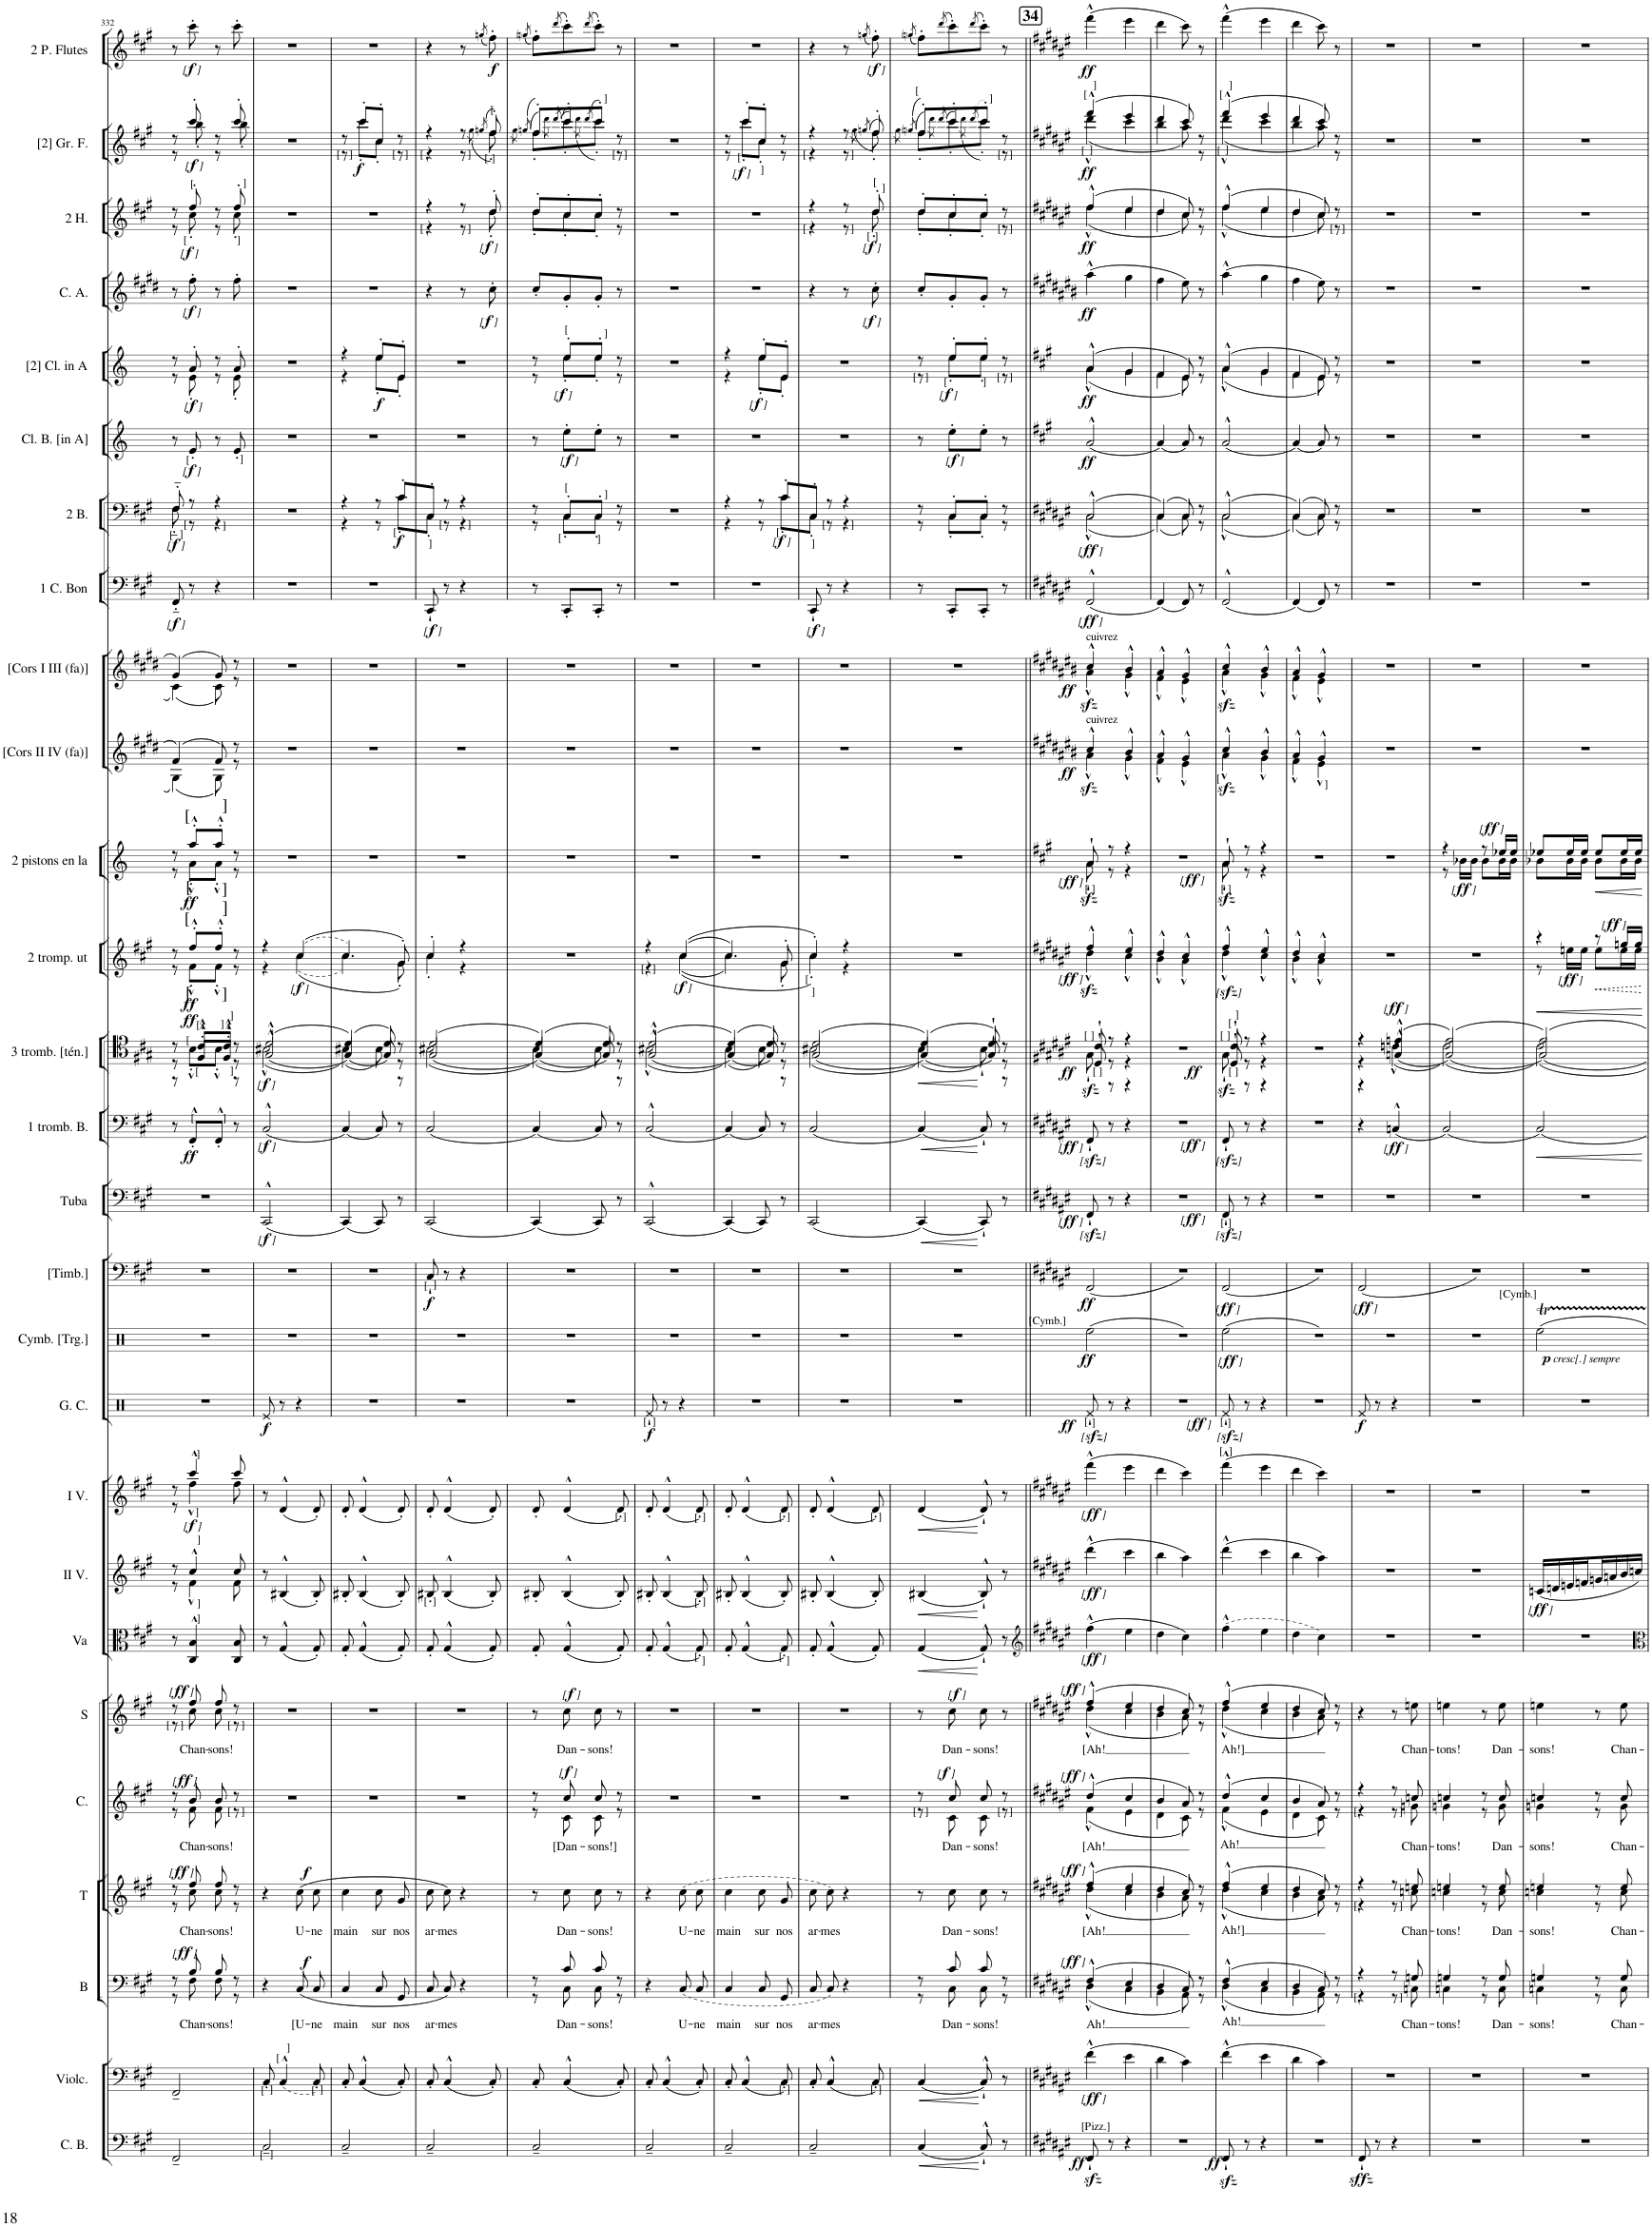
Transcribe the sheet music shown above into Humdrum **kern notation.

**kern	**dynam	**kern	**dynam	**kern	**text	**dynam	**kern	**text	**dynam	**kern	**text	**dynam	**kern	**text	**dynam	**kern	**dynam	**kern	**dynam	**kern	**dynam	**kern	**dynam	**kern	**dynam	**kern	**dynam	**kern	**dynam	**kern	**dynam	**kern	**dynam	**kern	**dynam	**kern	**dynam	**kern	**dynam	**kern	**dynam	**kern	**dynam	**kern	**dynam	**kern	**dynam	**kern	**dynam	**kern	**dynam	**kern	**dynam
*part25	*part25	*part24	*part24	*part23	*part23	*part23	*part22	*part22	*part22	*part21	*part21	*part21	*part20	*part20	*part20	*part19	*part19	*part18	*part18	*part17	*part17	*part16	*part16	*part15	*part15	*part14	*part14	*part13	*part13	*part12	*part12	*part11	*part11	*part10	*part10	*part9	*part9	*part8	*part8	*part7	*part7	*part6	*part6	*part5	*part5	*part4	*part4	*part3	*part3	*part2	*part2	*part1	*part1
*staff25	*staff25	*staff24	*staff24	*staff23	*staff23	*staff23	*staff22	*staff22	*staff22	*staff21	*staff21	*staff21	*staff20	*staff20	*staff20	*staff19	*staff19	*staff18	*staff18	*staff17	*staff17	*staff16	*staff16	*staff15	*staff15	*staff14	*staff14	*staff13	*staff13	*staff12	*staff12	*staff11	*staff11	*staff10	*staff10	*staff9	*staff9	*staff8	*staff8	*staff7	*staff7	*staff6	*staff6	*staff5	*staff5	*staff4	*staff4	*staff3	*staff3	*staff2	*staff2	*staff1	*staff1
*I"Contre Basses	*	*I"Violoncelles	*	*I"Basses	*	*	*I"Ténors	*	*	*I"Contralt[os]	*	*	*I"Sopranos	*	*	*I"Altis	*	*I"2ds Violons	*	*I"1ers Violons	*	*I"Timbales	*	*I"1 Tuba	*	*I"1 trombone Basse	*	*I"3 trombones Ténor	*	*I"2 Trompettes en ut	*	*I"2 Cornets à pistons en sib	*	*I"2me et 4e Cors [en fa]	*	*I"1er et 3me Cors [en fa]	*	*I"1 Contre Basson	*	*I"2 Bassons	*	*I"1 Cl. Basse en sib	*	*I"2 Clarinettes en sib	*	*I"1 Cor Anglais	*	*I"2 Hautbois	*	*I"2 gr. flutes	*	*I"2 petites flutes	*
*I'C. B.	*	*I'Violc.	*	*I'B	*	*	*I'T	*	*	*I'C.	*	*	*I'S	*	*	*	*	*	*	*	*	*I'[Timb.]	*	*I'Tuba	*	*I'1 tromb. B.	*	*I'3 tromb. [tén.]	*	*I'2 tromp. ut	*	*I'2 Pist. sib	*	*	*	*	*	*I'1 C. Bon	*	*I'2 B.	*	*I'Cl. B. [sib]	*	*I'[2] Cl. sib	*	*I'C. A.	*	*I'2 H.	*	*I'[2] Gr. F.	*	*I'2 P. Flutes	*
!!LO:PB:g=z
*clefF4	*	*clefF4	*	*clefF4	*	*	*clefG2	*	*	*clefG2	*	*	*clefG2	*	*	*clefC3	*	*clefG2	*	*clefG2	*	*clefF4	*	*clefF4	*	*clefF4	*	*clefC4	*	*clefG2	*	*clefG2	*	*clefG2	*	*clefG2	*	*clefF4	*	*clefF4	*	*clefG2	*	*clefG2	*	*clefG2	*	*clefG2	*	*clefG2	*	*clefG2	*
*Trd7c12	*	*	*	*	*	*	*	*	*	*	*	*	*	*	*	*	*	*	*	*	*	*	*	*	*	*	*	*	*	*Trd1c2	*	*Trd2c3	*	*Trd4c7	*	*Trd4c7	*	*Trd7c12	*	*	*	*Trd9c15	*	*Trd2c3	*	*Trd4c7	*	*	*	*	*	*Trd-7c-12	*
*k[f#c#g#]	*	*k[f#c#g#]	*	*k[f#c#g#]	*	*	*k[f#c#g#]	*	*	*k[f#c#g#]	*	*	*k[f#c#g#]	*	*	*k[f#c#g#]	*	*k[f#c#g#]	*	*k[f#c#g#]	*	*k[f#c#g#]	*	*k[f#c#g#]	*	*k[f#c#g#]	*	*k[f#c#g#]	*	*k[f#c#g#]	*	*k[]	*	*k[f#c#g#d#]	*	*k[f#c#g#d#]	*	*k[f#c#g#]	*	*k[f#c#g#]	*	*k[]	*	*k[]	*	*k[f#c#g#d#]	*	*k[f#c#g#]	*	*k[f#c#g#]	*	*k[f#c#g#]	*
*M2/4	*	*M2/4	*	*M2/4	*	*	*M2/4	*	*	*M2/4	*	*	*M2/4	*	*	*M2/4	*	*M2/4	*	*M2/4	*	*M2/4	*	*M2/4	*	*M2/4	*	*M2/4	*	*M2/4	*	*M2/4	*	*M2/4	*	*M2/4	*	*M2/4	*	*M2/4	*	*M2/4	*	*M2/4	*	*M2/4	*	*M2/4	*	*M2/4	*	*M2/4	*
=332	=332	=332	=332	=332	=332	=332	=332	=332	=332	=332	=332	=332	=332	=332	=332	=332	=332	=332	=332	=332	=332	=332	=332	=332	=332	=332	=332	=332	=332	=332	=332	=332	=332	=332	=332	=332	=332	=332	=332	=332	=332	=332	=332	=332	=332	=332	=332	=332	=332	=332	=332	=332	=332
*	*	*	*	*^	*	*	*^	*	*	*^	*	*	*^	*	*	*	*	*^	*	*^	*	*	*	*	*	*	*	*^	*	*^	*	*^	*	*^	*	*^	*	*	*	*^	*	*	*	*^	*	*	*	*^	*	*^	*	*	*
*	*	*	*	*	*	*	*	*	*	*	*	*	*	*	*	*	*	*	*	*	*	*	*	*	*	*	*	*	*	*	*	*	*	*	*^	*	*	*	*	*	*	*	*	*	*	*	*	*	*	*	*	*	*	*	*	*	*	*	*	*	*	*	*	*	*	*	*	*
!	!	!	!	!	!	!	!	!	!	!	!	!	!	!	!	!	!	!	!	!	!	!	!	!	!	!	!	!	!	!	!	!	!	!	!	!	!	!	!	!	!	!	!	!	!	!	!	!	!	!	!	!LO:TX:b:t=[	!	!	!	!	!	!	!	!	!	!	!	!	!	!	!	!	!
!	!	!	!	!	!	!	!	!	!	!	!	!	!	!	!	!	!	!	!	!	!	!	!	!	!	!	!	!	!	!	!	!	!	!	!	!	!	!	!	!	!	!	!	!	!	!	!	!	!	!	!	!LO:TX:b:t=]	!	!	!	!	!	!	!	!	!	!	!	!	!	!	!	!	!
!	!	!	!	!	!	!	!	!	!	!	!	!	!	!	!	!LO:TX:a:t=[	!	!	!	!	!	!	!	!	!	!	!	!	!	!	!	!	!	!	!	!	!	!	!	!	!	!	!	!	!	!	!	!	!	!	!	!	!	!	!	!	!	!	!	!	!	!	!	!	!	!	!	!	!
!	!	!	!	!	!	!	!	!	!	!	!	!	!	!	!	!LO:TX:a:t=]	!	!	!	!	!	!	!	!	!	!	!	!	!	!	!	!	!	!	!	!	!	!	!	!	!	!	!	!	!	!	!	!	!	!	!	!	!	!	!	!	!	!	!	!	!	!	!	!	!	!	!	!	!
!	!	!	!	!	!	!	!	!	!	!	!	!	!	!	!	!	!	!	!	!	!	!	!	!	!	!	!	!	!	!	!	!	!	!	!	!	!	!	!	!	!	!	!	!	!	!	!	!	!	!	!LO:DY:b	!	!	!	!	!	!	!	!	!	!	!	!	!	!	!	!	!	!
!	!	!	!	!	!	!	!	!	!	!	!	!	!	!	!	!	!	!	!	!	!	!	!	!	!	!	!	!	!	!	!	!	!	!	!	!	!	!	!	!	!	!	!	!	!	!	!	!	!	!	!LO:DY:n=1:b	!	!	!	!	!	!	!	!	!	!	!	!	!	!	!	!	!	!
!	!	!	!	!	!	!	!	!	!	!	!	!	!	!	!	!	!	!	!	!	!	!	!	!	!	!	!	!	!	!	!	!	!	!	!	!	!	!	!	!	!	!	!	!	!	!	!	!	!	!	!LO:DY:n=2:b	!	!	!LO:DY:b	!	!	!	!	!	!	!	!	!	!	!	!	!	!	!
!	!	!	!	!	!	!	!	!	!	!	!	!	!	!	!	!	!	!	!	!	!	!	!	!	!	!	!	!	!	!	!	!	!	!	!	!	!	!	!	!	!	!	!	!	!	!	!	!	!	!	!	!	!	!LO:DY:n=1:b	!	!	!	!	!	!	!	!	!	!	!	!	!	!	!
!	!	!	!	!	!	!	!	!	!	!	!	!	!	!	!	!	!	!	!	!	!	!	!	!	!	!	!	!	!	!	!	!	!	!	!	!	!	!	!	!	!	!	!	!	!	!	!	!	!	!	!	!	!	!LO:DY:n=2:b	!	!	!	!	!	!	!	!	!	!	!	!	!	!	!
2FF#~/	.	2FF#~/	.	8r	8r	.	.	8r	8r	.	.	8r	8r	.	.	8r	8r	.	.	8r	.	8r	8r	.	8r	8r	.	2r	.	2r	.	8r	.	8r	8r	8r	.	8r	8r	.	8r	8r	.	(4f#/	(4G#\	.	(4g#/	(4c#\	.	8FF#'~/	other-dynamics f other-dynamics	8F#'~/	8F#'~\	other-dynamics f other-dynamics	8r	.	8r	8r	.	8r	.	8r	8r	.	8r	8r	.	8r	.
!	!	!	!	!	!	!	!	!	!	!	!	!	!	!	!	!	!	!	!	!	!	!	!	!	!	!	!	!	!	!	!	!	!	!	!	!	!	!	!	!	!	!	!	!	!	!	!	!	!	!	!	!	!	!	!	!	!	!	!	!	!	!LO:TX:b:t=[	!	!	!	!	!	!	!
!	!	!	!	!	!	!	!	!	!	!	!	!	!	!	!	!	!	!	!	!	!	!	!	!	!	!	!	!	!	!	!	!	!	!	!	!	!	!	!	!	!	!	!	!	!	!	!	!	!	!	!	!	!	!	!	!	!	!	!	!	!	!LO:TX:a:t=[	!	!	!	!	!	!	!
!	!	!	!	!	!	!	!	!	!	!	!	!	!	!	!	!	!	!	!	!	!	!	!	!	!	!	!	!	!	!	!	!	!	!	!	!	!	!	!	!	!	!	!	!	!	!	!	!	!	!	!	!	!	!	!LO:TX:b:t=[	!	!	!	!	!	!	!	!	!	!	!	!	!	!
!	!	!	!	!	!	!	!	!	!	!	!	!	!	!	!	!	!	!	!	!	!	!	!	!	!	!	!	!	!	!	!	!	!	!	!	!	!	!	!	!	!	!	!	!	!	!	!	!	!	!	!	!LO:TX:b:t=[	!	!	!	!	!	!	!	!	!	!	!	!	!	!	!	!	!
!	!	!	!	!	!	!	!	!	!	!	!	!	!	!	!	!	!	!	!	!	!	!	!	!	!	!	!	!	!	!	!	!	!	!	!	!	!	!	!	!	!LO:TX:a:t=]	!	!	!	!	!	!	!	!	!	!	!	!	!	!	!	!	!	!	!	!	!	!	!	!	!	!	!	!
!	!	!	!	!	!	!	!	!	!	!	!	!	!	!	!	!	!	!	!	!	!	!	!	!	!	!	!	!	!	!	!	!	!	!	!	!	!	!	!	!	!LO:TX:a:t=[	!	!	!	!	!	!	!	!	!	!	!	!	!	!	!	!	!	!	!	!	!	!	!	!	!	!	!	!
!	!	!	!	!	!	!	!	!	!	!	!	!	!	!	!	!	!	!	!	!	!	!	!	!	!	!	!	!	!	!	!	!	!	!	!	!	!	!	!	!	!LO:TX:b:t=[	!	!	!	!	!	!	!	!	!	!	!	!	!	!	!	!	!	!	!	!	!	!	!	!	!	!	!	!
!	!	!	!	!	!	!	!	!	!	!	!	!	!	!	!	!	!	!	!	!	!	!	!	!	!	!	!	!	!	!	!	!	!	!	!	!	!	!LO:TX:a:t=]	!	!	!	!	!	!	!	!	!	!	!	!	!	!	!	!	!	!	!	!	!	!	!	!	!	!	!	!	!	!	!
!	!	!	!	!	!	!	!	!	!	!	!	!	!	!	!	!	!	!	!	!	!	!	!	!	!	!	!	!	!	!	!	!	!	!	!	!	!	!LO:TX:a:t=[	!	!	!	!	!	!	!	!	!	!	!	!	!	!	!	!	!	!	!	!	!	!	!	!	!	!	!	!	!	!	!
!	!	!	!	!	!	!	!	!	!	!	!	!	!	!	!	!	!	!	!	!	!	!	!	!	!	!	!	!	!	!	!	!	!	!	!	!	!	!LO:TX:b:t=[	!	!	!	!	!	!	!	!	!	!	!	!	!	!	!	!	!	!	!	!	!	!	!	!	!	!	!	!	!	!	!
!	!	!	!	!	!	!	!	!	!	!	!	!	!	!	!	!	!	!	!	!	!	!	!	!	!	!	!	!	!	!	!	!	!	!LO:TX:a:t=[	!	!	!	!	!	!	!	!	!	!	!	!	!	!	!	!	!	!	!	!	!	!	!	!	!	!	!	!	!	!	!	!	!	!	!
!	!	!	!	!	!	!	!	!	!	!	!	!	!	!	!	!	!	!	!	!	!	!	!	!	!	!	!	!	!	!	!	!	!	!LO:TX:a:t=[	!	!	!	!	!	!	!	!	!	!	!	!	!	!	!	!	!	!	!	!	!	!	!	!	!	!	!	!	!	!	!	!	!	!	!
!	!	!	!	!	!	!	!	!	!	!	!	!	!	!	!	!	!	!	!	!	!	!	!	!	!	!	!	!	!	!	!	!	!	!LO:TX:b:t=[	!	!	!	!	!	!	!	!	!	!	!	!	!	!	!	!	!	!	!	!	!	!	!	!	!	!	!	!	!	!	!	!	!	!	!
!	!	!	!	!	!	!	!	!	!	!	!	!	!	!	!	!	!	!	!	!	!	!	!	!	!	!	!	!	!	!	!	!LO:TX:b:t=[	!	!	!	!	!	!	!	!	!	!	!	!	!	!	!	!	!	!	!	!	!	!	!	!	!	!	!	!	!	!	!	!	!	!	!	!	!
!	!	!	!	!	!	!	!	!	!	!	!	!	!	!	!	!	!	!	!	!	!	!	!	!	!LO:TX:b:t=]	!	!	!	!	!	!	!	!	!	!	!	!	!	!	!	!	!	!	!	!	!	!	!	!	!	!	!	!	!	!	!	!	!	!	!	!	!	!	!	!	!	!	!	!
!	!	!	!	!	!	!	!	!	!	!	!	!	!	!	!	!	!	!	!	!	!	!	!	!	!LO:TX:a:t=]	!	!	!	!	!	!	!	!	!	!	!	!	!	!	!	!	!	!	!	!	!	!	!	!	!	!	!	!	!	!	!	!	!	!	!	!	!	!	!	!	!	!	!	!
!	!	!	!	!	!	!	!	!	!	!	!	!	!	!	!	!	!	!	!	!	!	!LO:TX:b:t=]	!	!	!	!	!	!	!	!	!	!	!	!	!	!	!	!	!	!	!	!	!	!	!	!	!	!	!	!	!	!	!	!	!	!	!	!	!	!	!	!	!	!	!	!	!	!	!
!	!	!	!	!	!	!	!	!	!	!	!	!	!	!	!	!	!	!	!	!	!	!LO:TX:a:t=]	!	!	!	!	!	!	!	!	!	!	!	!	!	!	!	!	!	!	!	!	!	!	!	!	!	!	!	!	!	!	!	!	!	!	!	!	!	!	!	!	!	!	!	!	!	!	!
!	!	!	!	!	!	!	!	!	!	!	!	!	!	!	!	!	!	!	!	!LO:TX:a:t=]	!	!	!	!	!	!	!	!	!	!	!	!	!	!	!	!	!	!	!	!	!	!	!	!	!	!	!	!	!	!	!	!	!	!	!	!	!	!	!	!	!	!	!	!	!	!	!	!	!
!	!	!	!	!	!	!LO:LY:b	!LO:DY:a	!	!	!LO:LY:b	!	!	!	!LO:LY:b	!	!	!	!LO:LY:b	!	!	!	!	!	!	!	!	!	!	!	!	!	!	!	!	!	!	!	!	!	!	!	!	!	!	!	!	!	!	!	!	!	!	!	!	!	!	!	!	!	!	!	!	!	!	!	!	!	!	!
!	!	!	!	!	!	!	!LO:DY:n=1:a	!	!	!	!	!	!	!	!	!	!	!	!	!	!	!	!	!	!	!	!	!	!	!	!	!	!	!	!	!	!	!	!	!	!	!	!	!	!	!	!	!	!	!	!	!	!	!	!	!	!	!	!	!	!	!	!	!	!	!	!	!	!
!	!	!	!	!	!	!	!LO:DY:n=2:a	!	!	!	!LO:DY:a	!	!	!	!	!	!	!	!	!	!	!	!	!	!	!	!	!	!	!	!	!	!	!	!	!	!	!	!	!	!	!	!	!	!	!	!	!	!	!	!	!	!	!	!	!	!	!	!	!	!	!	!	!	!	!	!	!	!
!	!	!	!	!	!	!	!	!	!	!	!LO:DY:n=1:a	!	!	!	!	!	!	!	!	!	!	!	!	!	!	!	!	!	!	!	!	!	!	!	!	!	!	!	!	!	!	!	!	!	!	!	!	!	!	!	!	!	!	!	!	!	!	!	!	!	!	!	!	!	!	!	!	!	!
!	!	!	!	!	!	!	!	!	!	!	!LO:DY:n=2:a	!	!	!	!LO:DY:a	!	!	!	!	!	!	!	!	!	!	!	!	!	!	!	!	!	!	!	!	!	!	!	!	!	!	!	!	!	!	!	!	!	!	!	!	!	!	!	!	!	!	!	!	!	!	!	!	!	!	!	!	!	!
!	!	!	!	!	!	!	!	!	!	!	!	!	!	!	!LO:DY:n=1:a	!	!	!	!	!	!	!	!	!	!	!	!	!	!	!	!	!	!	!	!	!	!	!	!	!	!	!	!	!	!	!	!	!	!	!	!	!	!	!	!	!	!	!	!	!	!	!	!	!	!	!	!	!	!
!	!	!	!	!	!	!	!	!	!	!	!	!	!	!	!LO:DY:n=2:a	!	!	!	!LO:DY:a	!	!	!	!	!	!	!	!	!	!	!	!	!	!	!	!	!	!	!	!	!	!	!	!	!	!	!	!	!	!	!	!	!	!	!	!	!	!	!	!	!	!	!	!	!	!	!	!	!	!
!	!	!	!	!	!	!	!	!	!	!	!	!	!	!	!	!	!	!	!LO:DY:n=1:a	!	!	!	!	!	!	!	!	!	!	!	!	!	!	!	!	!	!	!	!	!	!	!	!	!	!	!	!	!	!	!	!	!	!	!	!	!	!	!	!	!	!	!	!	!	!	!	!	!	!
!	!	!	!	!	!	!	!	!	!	!	!	!	!	!	!	!	!	!	!LO:DY:n=2:a	!	!	!	!	!	!	!	!LO:DY:b	!	!	!	!	!	!	!	!	!	!	!	!	!	!	!	!	!	!	!	!	!	!	!	!	!	!	!	!	!	!	!	!	!	!	!	!	!	!	!	!	!	!
!	!	!	!	!	!	!	!	!	!	!	!	!	!	!	!	!	!	!	!	!	!	!	!	!	!	!	!LO:DY:n=1:b	!	!	!	!	!	!	!	!	!	!	!	!	!	!	!	!	!	!	!	!	!	!	!	!	!	!	!	!	!	!	!	!	!	!	!	!	!	!	!	!	!	!
!	!	!	!	!	!	!	!	!	!	!	!	!	!	!	!	!	!	!	!	!	!	!	!	!	!	!	!LO:DY:n=2:b	!	!	!	!	!	!LO:DY:b	!	!	!	!LO:DY:a	!	!	!LO:DY:b	!	!	!LO:DY:b	!	!	!	!	!	!	!	!	!	!	!	!	!LO:DY:b	!	!	!	!	!	!	!	!	!	!	!	!	!
!	!	!	!	!	!	!	!	!	!	!	!	!	!	!	!	!	!	!	!	!	!	!	!	!	!	!	!	!	!	!	!	!	!	!	!	!	!	!	!	!	!	!	!	!	!	!	!	!	!	!	!	!	!	!	!	!LO:DY:n=1:b	!	!	!	!	!	!	!	!	!	!	!	!	!
!	!	!	!	!	!	!	!	!	!	!	!	!	!	!	!	!	!	!	!	!	!	!	!	!	!	!	!	!	!	!	!	!	!	!	!	!	!	!	!	!	!	!	!	!	!	!	!	!	!	!	!	!	!	!	!	!LO:DY:n=2:b	!	!	!LO:DY:b	!	!	!	!	!	!	!	!	!	!
!	!	!	!	!	!	!	!	!	!	!	!	!	!	!	!	!	!	!	!	!	!	!	!	!	!	!	!	!	!	!	!	!	!	!	!	!	!	!	!	!	!	!	!	!	!	!	!	!	!	!	!	!	!	!	!	!	!	!	!LO:DY:n=1:b	!	!	!	!	!	!	!	!	!	!
!	!	!	!	!	!	!	!	!	!	!	!	!	!	!	!	!	!	!	!	!	!	!	!	!	!	!	!	!	!	!	!	!	!	!	!	!	!	!	!	!	!	!	!	!	!	!	!	!	!	!	!	!	!	!	!	!	!	!	!LO:DY:n=2:b	!	!LO:DY:b	!	!	!	!	!	!	!	!
!	!	!	!	!	!	!	!	!	!	!	!	!	!	!	!	!	!	!	!	!	!	!	!	!	!	!	!	!	!	!	!	!	!	!	!	!	!	!	!	!	!	!	!	!	!	!	!	!	!	!	!	!	!	!	!	!	!	!	!	!	!LO:DY:n=1:b	!	!	!	!	!	!	!	!
!	!	!	!	!	!	!	!	!	!	!	!	!	!	!	!	!	!	!	!	!	!	!	!	!	!	!	!	!	!	!	!	!	!	!	!	!	!	!	!	!	!	!	!	!	!	!	!	!	!	!	!	!	!	!	!	!	!	!	!	!	!LO:DY:n=2:b	!	!	!LO:DY:b	!	!	!	!	!
!	!	!	!	!	!	!	!	!	!	!	!	!	!	!	!	!	!	!	!	!	!	!	!	!	!	!	!	!	!	!	!	!	!	!	!	!	!	!	!	!	!	!	!	!	!	!	!	!	!	!	!	!	!	!	!	!	!	!	!	!	!	!	!	!LO:DY:n=1:b	!	!	!	!	!
!	!	!	!	!	!	!	!	!	!	!	!	!	!	!	!	!	!	!	!	!	!	!	!	!	!	!	!	!	!	!	!	!	!	!	!	!	!	!	!	!	!	!	!	!	!	!	!	!	!	!	!	!	!	!	!	!	!	!	!	!	!	!	!	!LO:DY:n=2:b	!	!	!LO:DY:b	!	!
!	!	!	!	!	!	!	!	!	!	!	!	!	!	!	!	!	!	!	!	!	!	!	!	!	!	!	!	!	!	!	!	!	!	!	!	!	!	!	!	!	!	!	!	!	!	!	!	!	!	!	!	!	!	!	!	!	!	!	!	!	!	!	!	!	!	!	!LO:DY:n=1:b	!	!
!	!	!	!	!	!	!	!	!	!	!	!	!	!	!	!	!	!	!	!	!	!	!	!	!	!	!	!	!	!	!	!	!	!	!	!	!	!	!	!	!	!	!	!	!	!	!	!	!	!	!	!	!	!	!	!	!	!	!	!	!	!	!	!	!	!	!	!LO:DY:n=2:b	!	!LO:DY:b
!	!	!	!	!	!	!	!	!	!	!	!	!	!	!	!	!	!	!	!	!	!	!	!	!	!	!	!	!	!	!	!	!	!	!	!	!	!	!	!	!	!	!	!	!	!	!	!	!	!	!	!	!	!	!	!	!	!	!	!	!	!	!	!	!	!	!	!	!	!LO:DY:n=1:b
!	!	!	!	!	!	!	!	!	!	!	!	!	!	!	!	!	!	!	!	!	!	!	!	!	!	!	!	!	!	!	!	!	!	!	!	!	!	!	!	!	!	!	!	!	!	!	!	!	!	!	!	!	!	!	!	!	!	!	!	!	!	!	!	!	!	!	!	!	!LO:DY:n=2:b
.	.	.	.	8B/	8F#\	Chan-	other-dynamics ff other-dynamics	8ff#/	8cc#\	Chan-	other-dynamics ff other-dynamics	8b/	8f#\	Chan-	other-dynamics ff other-dynamics	8ff#/	8cc#\	Chan-	other-dynamics ff other-dynamics	4C#/^^ 4B/^^	.	4cc#^^/	4f#^^\	.	4ccc#^^/	4ff#^^\	other-dynamics f other-dynamics	.	.	.	.	8FF#'^^/L	ff	8c#'^^/L	8B'^^\L	8F#'^^/L	ff	8ff#'^^/L	8f#'^^\L	ff	8aa'^^/L	8a'^^\L	ff	.	.	.	.	.	.	8r	.	8r	8r	.	8e'/	other-dynamics f other-dynamics	8a'/	8e'\	other-dynamics f other-dynamics	8ff#'\	other-dynamics f other-dynamics	8ff#'/	8cc#'\	other-dynamics f other-dynamics	8ccc#'/	8bb'\	other-dynamics f other-dynamics	8ccc#'\	other-dynamics f other-dynamics
!	!	!	!	!	!	!	!	!	!	!	!	!	!	!	!	!	!	!	!	!	!	!	!	!	!	!	!	!	!	!	!	!	!	!	!	!	!	!	!	!	!	!	!	!	!	!	!	!	!	!	!	!LO:TX:b:t=]	!	!	!	!	!	!	!	!	!	!	!	!	!	!	!	!	!
!	!	!	!	!	!	!	!	!	!	!	!	!	!	!	!	!	!	!	!	!	!	!	!	!	!	!	!	!	!	!	!	!	!	!	!	!	!	!	!	!	!LO:TX:b:t=]	!	!	!	!	!	!	!	!	!	!	!	!	!	!	!	!	!	!	!	!	!	!	!	!	!	!	!	!
!	!	!	!	!	!	!	!	!	!	!	!	!	!	!	!	!	!	!	!	!	!	!	!	!	!	!	!	!	!	!	!	!	!	!	!	!	!	!LO:TX:b:t=]	!	!	!	!	!	!	!	!	!	!	!	!	!	!	!	!	!	!	!	!	!	!	!	!	!	!	!	!	!	!	!
!	!	!	!	!	!	!	!	!	!	!	!	!	!	!	!	!	!	!	!	!	!	!	!	!	!	!	!	!	!	!	!	!	!	!LO:TX:a:t=]	!	!	!	!	!	!	!	!	!	!	!	!	!	!	!	!	!	!	!	!	!	!	!	!	!	!	!	!	!	!	!	!	!	!	!
!	!	!	!	!	!	!	!	!	!	!	!	!	!	!	!	!	!	!	!	!	!	!	!	!	!	!	!	!	!	!	!	!	!	!LO:TX:a:t=]	!	!	!	!	!	!	!	!	!	!	!	!	!	!	!	!	!	!	!	!	!	!	!	!	!	!	!	!	!	!	!	!	!	!	!
!	!	!	!	!	!	!	!	!	!	!	!	!	!	!	!	!	!	!	!	!	!	!	!	!	!	!	!	!	!	!	!	!	!	!LO:TX:b:t=]	!	!	!	!	!	!	!	!	!	!	!	!	!	!	!	!	!	!	!	!	!	!	!	!	!	!	!	!	!	!	!	!	!	!	!
!	!	!	!	!	!	!	!	!	!	!	!	!	!	!	!	!	!	!	!	!	!	!	!	!	!	!	!	!	!	!	!	!LO:TX:b:t=]	!	!	!	!	!	!	!	!	!	!	!	!	!	!	!	!	!	!	!	!	!	!	!	!	!	!	!	!	!	!	!	!	!	!	!	!	!
!	!	!	!	!	!	!LO:LY:b	!	!	!	!LO:LY:b	!	!	!	!LO:LY:b	!	!	!	!LO:LY:b	!	!	!	!	!	!	!	!	!	!	!	!	!	!	!	!	!	!	!	!	!	!	!	!	!	!	!	!	!	!	!	!	!	!	!	!	!	!	!	!	!	!	!	!	!	!	!	!	!	!	!
.	.	.	.	8B/	8F#\	-sons!	.	8ff#/	8cc#\	-sons!	.	8b/	8f#\	-sons!	.	8ff#/	8cc#\	-sons!	.	.	.	.	.	.	.	.	.	.	.	.	.	8FF#'^^/J	.	8c#'^^/J	8B'^^\J	8F#'^^/J	.	8ff#'^^/J	8f#'^^\J	.	8aa'^^/J	8a'^^\J	.	8f#/)	8G#\)	.	8g#/)	8c#\)	.	4r	.	4r	4r	.	8r	.	8r	8r	.	8r	.	8r	8r	.	8r	8r	.	8r	.
!	!	!	!	!	!	!	!	!	!	!	!	!	!	!	!	!	!	!	!	!	!	!	!	!	!	!	!	!	!	!	!	!	!	!	!	!	!	!	!	!	!	!	!	!	!	!	!	!	!	!	!	!	!	!	!	!	!	!	!	!	!	!LO:TX:b:t=]	!	!	!	!	!	!	!
!	!	!	!	!	!	!	!	!	!	!	!	!	!	!	!	!	!	!	!	!	!	!	!	!	!	!	!	!	!	!	!	!	!	!	!	!	!	!	!	!	!	!	!	!	!	!	!	!	!	!	!	!	!	!	!	!	!	!	!	!	!	!LO:TX:a:t=]	!	!	!	!	!	!	!
!	!	!	!	!	!	!	!	!	!	!	!	!	!	!	!	!	!	!	!	!	!	!	!	!	!	!	!	!	!	!	!	!	!	!	!	!	!	!	!	!	!	!	!	!	!	!	!	!	!	!	!	!	!	!	!LO:TX:b:t=]	!	!	!	!	!	!	!	!	!	!	!	!	!	!
!	!	!	!	!	!	!	!	!	!	!	!	!	!	!	!	!LO:TX:a:t=[	!	!	!	!	!	!	!	!	!	!	!	!	!	!	!	!	!	!	!	!	!	!	!	!	!	!	!	!	!	!	!	!	!	!	!	!	!	!	!	!	!	!	!	!	!	!	!	!	!	!	!	!	!
!	!	!	!	!	!	!	!	!	!	!	!	!	!	!	!	!LO:TX:a:t=]	!	!	!	!	!	!	!	!	!	!	!	!	!	!	!	!	!	!	!	!	!	!	!	!	!	!	!	!	!	!	!	!	!	!	!	!	!	!	!	!	!	!	!	!	!	!	!	!	!	!	!	!	!
!	!	!	!	!	!	!	!	!	!	!	!	!LO:TX:a:t=[	!	!	!	!	!	!	!	!	!	!	!	!	!	!	!	!	!	!	!	!	!	!	!	!	!	!	!	!	!	!	!	!	!	!	!	!	!	!	!	!	!	!	!	!	!	!	!	!	!	!	!	!	!	!	!	!	!
!	!	!	!	!	!	!	!	!	!	!	!	!LO:TX:a:t=]	!	!	!	!	!	!	!	!	!	!	!	!	!	!	!	!	!	!	!	!	!	!	!	!	!	!	!	!	!	!	!	!	!	!	!	!	!	!	!	!	!	!	!	!	!	!	!	!	!	!	!	!	!	!	!	!	!
.	.	.	.	8r	8r	.	.	8r	8r	.	.	8r	8r	.	.	8r	8r	.	.	8C#/ 8B/	.	8cc#/	8f#\	.	8ccc#/	8ff#\	.	.	.	.	.	8r	.	8r	8r	8r	.	8r	8r	.	8r	8r	.	8r	8r	.	8r	8r	.	.	.	.	.	.	8e'/	.	8a'/	8e'\	.	8ff#'\	.	8ff#'/	8cc#'\	.	8ccc#'/	8bb'\	.	8ccc#'\	.
*	*	*	*	*	*	*	*	*	*	*	*	*	*	*	*	*	*	*	*	*	*	*	*	*	*	*	*	*	*	*	*	*	*	*	*	*	*	*	*	*	*	*	*	*	*	*	*	*	*	*	*	*v	*v	*	*	*	*	*	*	*	*	*	*	*	*	*	*	*	*
=333	=333	=333	=333	=333	=333	=333	=333	=333	=333	=333	=333	=333	=333	=333	=333	=333	=333	=333	=333	=333	=333	=333	=333	=333	=333	=333	=333	=333	=333	=333	=333	=333	=333	=333	=333	=333	=333	=333	=333	=333	=333	=333	=333	=333	=333	=333	=333	=333	=333	=333	=333	=333	=333	=333	=333	=333	=333	=333	=333	=333	=333	=333	=333	=333	=333	=333	=333	=333
!	!	!LO:TX:a:t=[	!	!	!	!	!	!	!	!	!	!	!	!	!	!	!	!	!	!	!	!	!	!	!	!	!	!	!	!	!	!	!	!	!	!	!	!	!	!	!	!	!	!	!	!	!	!	!	!	!	!	!	!	!	!	!	!	!	!	!	!	!	!	!	!	!	!
!	!	!LO:TX:a:t=]	!	!	!	!	!	!	!	!	!	!	!	!	!	!	!	!	!	!	!	!	!	!	!	!	!	!	!	!	!	!	!	!	!	!	!	!	!	!	!	!	!	!	!	!	!	!	!	!	!	!	!	!	!	!	!	!	!	!	!	!	!	!	!	!	!	!
!LO:TX:a:t=[	!	!	!	!	!	!	!	!	!	!	!	!	!	!	!	!	!	!	!	!	!	!	!	!	!	!	!	!	!	!	!	!	!	!	!	!	!	!	!	!	!	!	!	!	!	!	!	!	!	!	!	!	!	!	!	!	!	!	!	!	!	!	!	!	!	!	!	!
!LO:TX:a:t=]	!	!	!	!	!	!	!	!	!	!	!	!	!	!	!	!	!	!	!	!	!	!	!	!	!	!	!	!	!	!	!	!	!	!	!	!	!	!	!	!	!	!	!	!	!	!	!	!	!	!	!	!	!	!	!	!	!	!	!	!	!	!	!	!	!	!	!	!
!	!	!	!	!	!	!	!	!	!	!	!	!	!	!	!	!	!	!	!	!	!	!	!	!	!	!	!	!	!	!	!LO:DY:b	!	!	!	!	!	!	!	!	!	!	!	!	!	!	!	!	!	!	!	!	!	!	!	!	!	!	!	!	!	!	!	!	!	!	!	!	!
!	!	!	!	!	!	!	!	!	!	!	!	!	!	!	!	!	!	!	!	!	!	!	!	!	!	!	!	!	!	!	!LO:DY:n=1:b	!	!	!	!	!	!	!	!	!	!	!	!	!	!	!	!	!	!	!	!	!	!	!	!	!	!	!	!	!	!	!	!	!	!	!	!	!
!	!	!	!	!	!	!	!	!	!	!	!	!	!	!	!	!	!	!	!	!	!	!	!	!	!	!	!	!	!	!	!LO:DY:n=2:b	!	!LO:DY:b	!	!	!	!	!	!	!	!	!	!	!	!	!	!	!	!	!	!	!	!	!	!	!	!	!	!	!	!	!	!	!	!	!	!	!
!	!	!	!	!	!	!	!	!	!	!	!	!	!	!	!	!	!	!	!	!	!	!	!	!	!	!	!	!	!	!	!	!	!LO:DY:n=1:b	!	!	!	!	!	!	!	!	!	!	!	!	!	!	!	!	!	!	!	!	!	!	!	!	!	!	!	!	!	!	!	!	!	!	!
!	!	!	!	!	!	!	!	!	!	!	!	!	!	!	!	!	!	!	!	!	!	!	!	!	!	!	!	!	!	!	!	!	!LO:DY:n=2:b	!	!	!	!LO:DY:b	!	!	!	!	!	!	!	!	!	!	!	!	!	!	!	!	!	!	!	!	!	!	!	!	!	!	!	!	!	!	!
!	!	!	!	!	!	!	!	!	!	!	!	!	!	!	!	!	!	!	!	!	!	!	!	!	!	!	!	!	!	!	!	!	!	!	!	!	!LO:DY:n=1:b	!	!	!	!	!	!	!	!	!	!	!	!	!	!	!	!	!	!	!	!	!	!	!	!	!	!	!	!	!	!	!
!	!	!	!	!	!	!	!	!	!	!	!	!	!	!	!	!	!	!	!	!	!	!	!	!	!	!	!	!	!	!	!	!	!	!	!	!	!LO:DY:n=2:b	!	!	!	!	!	!	!	!	!	!	!	!	!	!	!	!	!	!	!	!	!	!	!	!	!	!	!	!	!	!	!
*	*	*	*	*v	*v	*	*	*	*	*	*	*v	*v	*	*	*v	*v	*	*	*	*	*v	*v	*	*v	*v	*	*	*	*	*	*	*	*	*	*	*	*	*	*	*v	*v	*	*v	*v	*	*v	*v	*	*	*	*	*	*	*	*v	*v	*	*	*	*v	*v	*	*v	*v	*	*	*
*	*	*	*	*	*	*	*v	*v	*	*	*	*	*	*	*	*	*	*	*	*	*	*	*	*	*	*	*	*	*	*	*	*	*	*	*	*	*	*	*	*	*	*	*	*	*	*	*	*	*	*	*	*	*	*	*	*	*
2C#~/	.	8C#'/	.	4r	.	.	4r	.	.	2r	.	.	2r	.	.	8r	.	8r	.	8r	.	2r	.	(2CC#^^/	other-dynamics f other-dynamics	(2C#^^/	other-dynamics f other-dynamics	(2d^^/	(2B#X^^\	(2G#^^/	other-dynamics f other-dynamics	4r	4r	.	2r	.	2r	.	2r	.	2r	.	2r	.	2r	.	2r	.	2r	.	2r	.	2r	.	2r	.
!	!	!LO:TX:a:t=[	!	!	!	!	!	!	!	!	!	!	!	!	!	!	!	!	!	!	!	!	!	!	!	!	!	!	!	!	!	!	!	!	!	!	!	!	!	!	!	!	!	!	!	!	!	!	!	!	!	!	!	!	!	!
!	!	!LO:TX:a:t=]	!	!	!	!	!	!	!	!	!	!	!	!	!	!	!	!	!	!	!	!	!	!	!	!	!	!	!	!	!	!	!	!	!	!	!	!	!	!	!	!	!	!	!	!	!	!	!	!	!	!	!	!	!	!
.	.	(4C#^^/	.	.	.	.	.	.	.	.	.	.	.	.	.	(4G#^^/	.	(4B#X^^/	.	(4d^^/	.	.	.	.	.	.	.	.	.	.	.	.	.	.	.	.	.	.	.	.	.	.	.	.	.	.	.	.	.	.	.	.	.	.	.	.
!	!	!	!	!	!LO:LY:b	!	!	!LO:LY:b	!	!	!	!	!	!	!	!	!	!	!	!	!	!	!	!	!	!	!	!	!	!	!	!	!	!LO:DY:b	!	!	!	!	!	!	!	!	!	!	!	!	!	!	!	!	!	!	!	!	!	!
!	!	!	!	!	!	!	!	!	!	!	!	!	!	!	!	!	!	!	!	!	!	!	!	!	!	!	!	!	!	!	!	!	!	!LO:DY:n=1:b	!	!	!	!	!	!	!	!	!	!	!	!	!	!	!	!	!	!	!	!	!	!
!	!	!	!	!	!	!	!	!	!	!	!	!	!	!	!	!	!	!	!	!	!	!	!	!	!	!	!	!	!	!	!	!	!	!LO:DY:n=2:b	!	!	!	!	!	!	!	!	!	!	!	!	!	!	!	!	!	!	!	!	!	!
.	.	.	.	(8C#/L	[U-	.	(8cc#\L	U-	.	.	.	.	.	.	.	.	.	.	.	.	.	.	.	.	.	.	.	.	.	.	.	((4cc#/	((4cc#\	other-dynamics f other-dynamics	.	.	.	.	.	.	.	.	.	.	.	.	.	.	.	.	.	.	.	.	.	.
!	!	!LO:TX:a:t=[	!	!	!	!	!	!	!	!	!	!	!	!	!	!	!	!	!	!	!	!	!	!	!	!	!	!	!	!	!	!	!	!	!	!	!	!	!	!	!	!	!	!	!	!	!	!	!	!	!	!	!	!	!	!
!	!	!LO:TX:a:t=]	!	!	!	!	!	!	!	!	!	!	!	!	!	!	!	!	!	!	!	!	!	!	!	!	!	!	!	!	!	!	!	!	!	!	!	!	!	!	!	!	!	!	!	!	!	!	!	!	!	!	!	!	!	!
!	!	!	!	!	!LO:LY:b	!LO:DY:a	!	!LO:LY:b	!LO:DY:a	!	!	!	!	!	!	!	!	!	!	!	!	!	!	!	!	!	!	!	!	!	!	!	!	!	!	!	!	!	!	!	!	!	!	!	!	!	!	!	!	!	!	!	!	!	!	!
.	.	8C#'/)	.	8C#/J	-ne	f	8cc#\J	-ne	f	.	.	.	.	.	.	8G#'/)	.	8B#'/)	.	8d'/)	.	.	.	.	.	.	.	.	.	.	.	.	.	.	.	.	.	.	.	.	.	.	.	.	.	.	.	.	.	.	.	.	.	.	.	.
=334	=334	=334	=334	=334	=334	=334	=334	=334	=334	=334	=334	=334	=334	=334	=334	=334	=334	=334	=334	=334	=334	=334	=334	=334	=334	=334	=334	=334	=334	=334	=334	=334	=334	=334	=334	=334	=334	=334	=334	=334	=334	=334	=334	=334	=334	=334	=334	=334	=334	=334	=334	=334	=334	=334	=334	=334
!	!	!	!	!	!	!	!	!	!	!	!	!	!	!	!	!	!	!	!	!	!	!	!	!	!	!	!	!	!	!	!	!	!	!	!	!	!	!	!	!	!	!	!	!	!	!	!	!	!	!	!	!	!LO:TX:b:t=[	!	!	!
!	!	!	!	!	!	!	!	!	!	!	!	!	!	!	!	!	!	!	!	!	!	!	!	!	!	!	!	!	!	!	!	!	!	!	!	!	!	!	!	!	!	!	!	!	!	!	!	!	!	!	!	!	!LO:TX:b:t=]	!	!	!
!	!	!	!	!	!LO:LY:b	!	!	!LO:LY:b	!	!	!	!	!	!	!	!	!	!	!	!	!	!	!	!	!	!	!	!	!	!	!	!	!	!	!	!	!	!	!	!	!	!	!	!	!	!	!	!	!	!	!	!	!	!	!	!
*	*	*	*	*	*	*	*	*	*	*	*	*	*	*	*	*	*	*	*	*	*	*	*	*	*	*	*	*	*	*	*	*	*	*	*	*	*	*	*	*	*	*	*^	*	*	*	*^	*	*	*	*	*	*^	*	*	*
2C#~/	.	8C#'/	.	4C#/	main	.	4cc#\	main	.	2r	.	.	2r	.	.	8G#'/	.	8B#X'/	.	8d'/	.	2r	.	(4CC#/)	.	(4C#/)	.	(4d/)	(4B#X\)	(4G#/)	.	4.cc#/)	4.cc#\)	.	2r	.	2r	.	2r	.	2r	.	4r	4r	.	2r	.	4r	4r	.	2r	.	2r	.	8r	8r	.	2r	.
!	!	!	!	!	!	!	!	!	!	!	!	!	!	!	!	!	!	!	!	!	!	!	!	!	!	!	!	!	!	!	!	!	!	!	!	!	!	!	!	!	!	!	!	!	!	!	!	!	!	!	!	!	!	!	!	!	!LO:DY:b	!	!
.	.	(4C#^^/	.	.	.	.	.	.	.	.	.	.	.	.	.	(4G#^^/	.	(4B#^^/	.	(4d^^/	.	.	.	.	.	.	.	.	.	.	.	.	.	.	.	.	.	.	.	.	.	.	.	.	.	.	.	.	.	.	.	.	.	.	8ccc#'/L	8ccc#'\L	f	.	.
!	!	!	!	!	!LO:LY:b	!	!	!LO:LY:b	!	!	!	!	!	!	!	!	!	!	!	!	!	!	!	!	!	!	!	!	!	!	!	!	!	!	!	!	!	!	!	!	!	!	!	!	!	!	!	!	!	!LO:DY:b	!	!	!	!	!	!	!	!	!
.	.	.	.	8C#/L	sur	.	8cc#/L	sur	.	.	.	.	.	.	.	.	.	.	.	.	.	.	.	8CC#/)	.	8C#/)	.	8d/)	8B#\)	8G#/)	.	.	.	.	.	.	.	.	.	.	.	.	8r	8r	.	.	.	8ee'/L	8ee'\L	f	.	.	.	.	8cc#'/J	8cc#'\J	.	.	.
!	!	!	!	!	!	!	!	!	!	!	!	!	!	!	!	!	!	!	!	!	!	!	!	!	!	!	!	!	!	!	!	!	!	!	!	!	!	!	!	!	!	!	!	!	!	!	!	!	!	!	!	!	!	!	!LO:TX:b:t=[	!	!	!	!
!	!	!	!	!	!	!	!	!	!	!	!	!	!	!	!	!	!	!	!	!	!	!	!	!	!	!	!	!	!	!	!	!	!	!	!	!	!	!	!	!	!	!	!	!	!	!	!	!	!	!	!	!	!	!	!LO:TX:b:t=]	!	!	!	!
!	!	!	!	!	!	!	!	!	!	!	!	!	!	!	!	!	!	!	!	!	!	!	!	!	!	!	!	!	!	!	!	!	!	!	!	!	!	!	!	!	!	!	!LO:TX:b:t=[	!	!	!	!	!	!	!	!	!	!	!	!	!	!	!	!
!	!	!	!	!	!LO:LY:b	!	!	!LO:LY:b	!	!	!	!	!	!	!	!	!	!	!	!	!	!	!	!	!	!	!	!	!	!	!	!	!	!	!	!	!	!	!	!	!	!	!	!	!LO:DY:b	!	!	!	!	!	!	!	!	!	!	!	!	!	!
.	.	8C#'/)	.	8GG#/J	nos	.	8g#/J	nos	.	.	.	.	.	.	.	8G#'/)	.	8B#'/)	.	8d'/)	.	.	.	8r	.	8r	.	8r	8r	8r	.	8g#'/)	8g#'\)	.	.	.	.	.	.	.	.	.	8c#'/L	8c#'\L	f	.	.	8e'/J	8e'\J	.	.	.	.	.	8r	8r	.	.	.
=335	=335	=335	=335	=335	=335	=335	=335	=335	=335	=335	=335	=335	=335	=335	=335	=335	=335	=335	=335	=335	=335	=335	=335	=335	=335	=335	=335	=335	=335	=335	=335	=335	=335	=335	=335	=335	=335	=335	=335	=335	=335	=335	=335	=335	=335	=335	=335	=335	=335	=335	=335	=335	=335	=335	=335	=335	=335	=335	=335
!	!	!	!	!	!	!	!	!	!	!	!	!	!	!	!	!	!	!	!	!	!	!	!	!	!	!	!	!	!	!	!	!	!	!	!	!	!	!	!	!	!	!	!	!	!	!	!	!	!	!	!	!	!	!	!LO:TX:a:t=[	!	!	!	!
!	!	!	!	!	!	!	!	!	!	!	!	!	!	!	!	!	!	!	!	!	!	!	!	!	!	!	!	!	!	!	!	!	!	!	!	!	!	!	!	!	!	!	!	!	!	!	!	!	!	!	!	!	!LO:TX:a:t=[	!	!	!	!	!	!
!	!	!	!	!	!	!	!	!	!	!	!	!	!	!	!	!	!	!	!	!	!	!	!	!	!	!	!	!	!	!	!	!	!	!	!	!	!	!	!	!	!	!	!LO:TX:b:t=]	!	!	!	!	!	!	!	!	!	!	!	!	!	!	!	!
!	!	!	!	!	!	!	!	!	!	!	!	!	!	!	!	!	!	!	!	!	!	!LO:TX:b:t=[	!	!	!	!	!	!	!	!	!	!	!	!	!	!	!	!	!	!	!	!	!	!	!	!	!	!	!	!	!	!	!	!	!	!	!	!	!
!	!	!	!	!	!	!	!	!	!	!	!	!	!	!	!	!	!	!	!	!	!	!LO:TX:b:t=]	!	!	!	!	!	!	!	!	!	!	!	!	!	!	!	!	!	!	!	!	!	!	!	!	!	!	!	!	!	!	!	!	!	!	!	!	!
!	!	!	!	!	!	!	!	!	!	!	!	!	!	!	!	!	!	!LO:TX:b:t=[	!	!	!	!	!	!	!	!	!	!	!	!	!	!	!	!	!	!	!	!	!	!	!	!	!	!	!	!	!	!	!	!	!	!	!	!	!	!	!	!	!
!	!	!	!	!	!	!	!	!	!	!	!	!	!	!	!	!	!	!LO:TX:b:t=]	!	!	!	!	!	!	!	!	!	!	!	!	!	!	!	!	!	!	!	!	!	!	!	!	!	!	!	!	!	!	!	!	!	!	!	!	!	!	!	!	!
!	!	!	!	!	!LO:LY:b	!	!	!LO:LY:b	!	!	!	!	!	!	!	!	!	!	!	!	!	!	!LO:DY:b	!	!	!	!	!	!	!	!	!	!	!	!	!	!	!	!	!	!	!LO:DY:b	!	!	!	!	!	!	!	!	!	!	!	!	!	!	!	!	!
*	*	*	*	*	*	*	*	*	*	*	*	*	*	*	*	*	*	*	*	*	*	*	*	*	*	*	*	*	*	*	*	*	*	*	*	*	*	*	*	*	*	*	*	*	*	*	*	*	*	*	*	*	*^	*	*	*	*	*	*
!	!	!	!	!	!	!	!	!	!	!	!	!	!	!	!	!	!	!	!	!	!	!	!	!	!	!	!	!	!	!	!	!	!	!	!	!	!	!	!	!	!	!LO:DY:n=1:b	!	!	!	!	!	!	!	!	!	!	!	!	!	!	!	!	!	!
!	!	!	!	!	!	!	!	!	!	!	!	!	!	!	!	!	!	!	!	!	!	!	!	!	!	!	!	!	!	!	!	!	!	!	!	!	!	!	!	!	!	!LO:DY:n=2:b	!	!	!	!	!	!	!	!	!	!	!	!	!	!	!	!	!	!
*	*	*	*	*	*	*	*	*	*	*	*	*	*	*	*	*	*	*	*	*	*	*	*	*	*	*	*	*	*	*	*	*	*	*	*	*	*	*	*	*	*	*	*	*	*	*	*	*v	*v	*	*	*	*	*	*	*	*	*	*	*
2C#~/	.	8C#'/	.	8C#/L	ar-	.	8cc#\L	ar-	.	2r	.	.	2r	.	.	8G#'/	.	8B#X'/	.	8d'/	.	8C#`/	f	(2CC#/	.	(2C#/	.	(2d/	(2B#X\	(2G#/	.	4cc#'/	4cc#'\	.	2r	.	2r	.	2r	.	8CC#`/	other-dynamics f other-dynamics	8C#'/J	8C#'\J	.	2r	.	2r	.	4r	.	4r	4r	.	4r	4r	.	4r	.
!	!	!	!	!	!	!	!	!	!	!	!	!	!	!	!	!	!	!	!	!	!	!	!	!	!	!	!	!	!	!	!	!	!	!	!	!	!	!	!	!	!	!	!LO:TX:a:t=[	!	!	!	!	!	!	!	!	!	!	!	!	!	!	!	!
!	!	!	!	!	!LO:LY:b	!	!	!LO:LY:b	!	!	!	!	!	!	!	!	!	!	!	!	!	!	!	!	!	!	!	!	!	!	!	!	!	!	!	!	!	!	!	!	!	!	!	!	!	!	!	!	!	!	!	!	!	!	!	!	!	!	!
.	.	(4C#^^/	.	8C#/J)	-mes	.	8cc#\J)	-mes	.	.	.	.	.	.	.	(4G#^^/	.	(4B#^^/	.	(4d^^/	.	8r	.	.	.	.	.	.	.	.	.	.	.	.	.	.	.	.	.	.	8r	.	8r	8r	.	.	.	.	.	.	.	.	.	.	.	.	.	.	.
!	!	!	!	!	!	!	!	!	!	!	!	!	!	!	!	!	!	!	!	!	!	!	!	!	!	!	!	!	!	!	!	!	!	!	!	!	!	!	!	!	!	!	!	!	!	!	!	!	!	!	!	!	!	!	!LO:TX:a:t=]	!	!	!	!
!	!	!	!	!	!	!	!	!	!	!	!	!	!	!	!	!	!	!	!	!	!	!	!	!	!	!	!	!	!	!	!	!	!	!	!	!	!	!	!	!	!	!	!	!	!	!	!	!	!	!	!	!LO:TX:a:t=]	!	!	!	!	!	!	!
!	!	!	!	!	!	!	!	!	!	!	!	!	!	!	!	!	!	!	!	!	!	!	!	!	!	!	!	!	!	!	!	!	!	!	!	!	!	!	!	!	!	!	!LO:TX:a:t=]	!	!	!	!	!	!	!	!	!	!	!	!	!	!	!	!
.	.	.	.	4r	.	.	4r	.	.	.	.	.	.	.	.	.	.	.	.	.	.	4r	.	.	.	.	.	.	.	.	.	4r	4r	.	.	.	.	.	.	.	4r	.	4r	4r	.	.	.	.	.	8r	.	8r	8r	.	8r	8r	.	8r	.
.	.	.	.	.	.	.	.	.	.	.	.	.	.	.	.	.	.	.	.	.	.	.	.	.	.	.	.	.	.	.	.	.	.	.	.	.	.	.	.	.	.	.	.	.	.	.	.	.	.	.	.	.	.	.	(8qggn/	(8qgg\	.	(8qggn/	.
!	!	!	!	!	!	!	!	!	!	!	!	!	!	!	!	!	!	!	!	!	!	!	!	!	!	!	!	!	!	!	!	!	!	!	!	!	!	!	!	!	!	!	!	!	!	!	!	!	!	!	!	!	!	!	!LO:TX:a:t=[	!	!	!	!
!	!	!	!	!	!	!	!	!	!	!	!	!	!	!	!	!	!	!	!	!	!	!	!	!	!	!	!	!	!	!	!	!	!	!	!	!	!	!	!	!	!	!	!	!	!	!	!	!	!	!	!	!	!	!	!LO:TX:a:t=[	!	!	!	!
!	!	!	!	!	!	!	!	!	!	!	!	!	!	!	!	!	!	!	!	!	!	!	!	!	!	!	!	!	!	!	!	!	!	!	!	!	!	!	!	!	!	!	!	!	!	!	!	!	!	!	!	!	!	!	!LO:TX:a:t=]	!	!	!	!
!	!	!	!	!	!	!	!	!	!	!	!	!	!	!	!	!	!	!	!	!	!	!	!	!	!	!	!	!	!	!	!	!	!	!	!	!	!	!	!	!	!	!	!	!	!	!	!	!	!	!	!LO:DY:b	!	!	!	!	!	!	!	!
!	!	!	!	!	!	!	!	!	!	!	!	!	!	!	!	!	!	!	!	!	!	!	!	!	!	!	!	!	!	!	!	!	!	!	!	!	!	!	!	!	!	!	!	!	!	!	!	!	!	!	!LO:DY:n=1:b	!	!	!	!	!	!	!	!
!	!	!	!	!	!	!	!	!	!	!	!	!	!	!	!	!	!	!	!	!	!	!	!	!	!	!	!	!	!	!	!	!	!	!	!	!	!	!	!	!	!	!	!	!	!	!	!	!	!	!	!LO:DY:n=2:b	!	!	!LO:DY:b	!	!	!	!	!
!	!	!	!	!	!	!	!	!	!	!	!	!	!	!	!	!	!	!	!	!	!	!	!	!	!	!	!	!	!	!	!	!	!	!	!	!	!	!	!	!	!	!	!	!	!	!	!	!	!	!	!	!	!	!LO:DY:n=1:b	!	!	!	!	!
!	!	!	!	!	!	!	!	!	!	!	!	!	!	!	!	!	!	!	!	!	!	!	!	!	!	!	!	!	!	!	!	!	!	!	!	!	!	!	!	!	!	!	!	!	!	!	!	!	!	!	!	!	!	!LO:DY:n=2:b	!	!	!	!	!LO:DY:b
.	.	8C#'/)	.	.	.	.	.	.	.	.	.	.	.	.	.	8G#'/)	.	8B#'/)	.	8d'/)	.	.	.	.	.	.	.	.	.	.	.	.	.	.	.	.	.	.	.	.	.	.	.	.	.	.	.	.	.	8cc#'\	other-dynamics f other-dynamics	8dd'/	8dd'\	other-dynamics f other-dynamics	8ff#'/)	8ff#'\)	.	8ff#'\)	f
*	*	*	*	*	*	*	*	*	*	*	*	*	*	*	*	*	*	*	*	*	*	*	*	*	*	*	*	*	*	*	*	*v	*v	*	*	*	*	*	*	*	*	*	*	*	*	*	*	*	*	*	*	*	*	*	*	*	*	*	*
=336	=336	=336	=336	=336	=336	=336	=336	=336	=336	=336	=336	=336	=336	=336	=336	=336	=336	=336	=336	=336	=336	=336	=336	=336	=336	=336	=336	=336	=336	=336	=336	=336	=336	=336	=336	=336	=336	=336	=336	=336	=336	=336	=336	=336	=336	=336	=336	=336	=336	=336	=336	=336	=336	=336	=336	=336	=336	=336
.	.	.	.	.	.	.	.	.	.	.	.	.	.	.	.	.	.	.	.	.	.	.	.	.	.	.	.	.	.	.	.	.	.	.	.	.	.	.	.	.	.	.	.	.	.	.	.	.	.	.	.	.	.	((>8qggn/	8qgg\	.	(8qggnj/	.
*	*	*	*	*^	*	*	*	*	*	*^	*	*	*	*	*	*	*	*	*	*	*	*	*	*	*	*	*	*	*	*	*	*	*	*	*	*	*	*	*	*	*	*	*	*	*	*	*^	*	*	*	*	*	*	*	*	*	*	*
2C#~/	.	8C#'/	.	8r	8r	.	.	8r	.	.	8r	8r	.	.	8r	.	.	8G#'/	.	8B#X'/	.	8d'/	.	2r	.	(4CC#/)	.	(4C#/)	.	(4d/)	(4B#X\)	(4G#/)	.	2r	.	2r	.	2r	.	2r	.	8r	.	8r	8r	.	8r	.	8r	8r	.	8cc#'/L	.	8dd'/L	8dd'\L	.	8ff#'/L))	8ff#'\L	.	8ff#'\L)	.
.	.	.	.	.	.	.	.	.	.	.	.	.	.	.	.	.	.	.	.	.	.	.	.	.	.	.	.	.	.	.	.	.	.	.	.	.	.	.	.	.	.	.	.	.	.	.	.	.	.	.	.	.	.	.	.	.	((>8qddd/	8qddd\	.	(>8qddd/	.
!	!	!	!	!	!	!	!	!	!	!	!	!	!	!	!	!	!	!	!	!	!	!	!	!	!	!	!	!	!	!	!	!	!	!	!	!	!	!	!	!	!	!	!	!	!	!	!	!	!LO:TX:a:t=[	!	!	!	!	!	!	!	!	!	!	!	!
!	!	!	!	!	!	!	!	!	!	!	!	!	!	!	!	!	!	!	!	!	!	!	!	!	!	!	!	!	!	!	!	!	!	!	!	!	!	!	!	!	!	!	!	!LO:TX:a:t=[	!	!	!	!	!	!	!	!	!	!	!	!	!	!	!	!	!
!	!	!	!	!	!	!	!	!	!	!	!	!	!	!	!	!	!	!	!	!	!	!	!	!	!	!	!	!	!	!	!	!	!	!	!	!	!	!	!	!	!	!	!	!LO:TX:b:t=[	!	!	!	!	!	!	!	!	!	!	!	!	!	!	!	!	!
!	!	!	!	!	!	!LO:LY:b	!	!	!LO:LY:b	!	!	!	!LO:LY:b	!LO:DY:a	!	!LO:LY:b	!	!	!	!	!	!	!	!	!	!	!	!	!	!	!	!	!	!	!	!	!	!	!	!	!	!	!	!	!	!	!	!	!	!	!	!	!	!	!	!	!	!	!	!	!
!	!	!	!	!	!	!	!	!	!	!	!	!	!	!LO:DY:n=1:a	!	!	!	!	!	!	!	!	!	!	!	!	!	!	!	!	!	!	!	!	!	!	!	!	!	!	!	!	!	!	!	!	!	!	!	!	!	!	!	!	!	!	!	!	!	!	!
!	!	!	!	!	!	!	!	!	!	!	!	!	!	!LO:DY:n=2:a	!	!	!LO:DY:a	!	!	!	!	!	!	!	!	!	!	!	!	!	!	!	!	!	!	!	!	!	!	!	!	!	!	!	!	!	!	!	!	!	!	!	!	!	!	!	!	!	!	!	!
!	!	!	!	!	!	!	!	!	!	!	!	!	!	!	!	!	!LO:DY:n=1:a	!	!	!	!	!	!	!	!	!	!	!	!	!	!	!	!	!	!	!	!	!	!	!	!	!	!	!	!	!	!	!	!	!	!	!	!	!	!	!	!	!	!	!	!
!	!	!	!	!	!	!	!	!	!	!	!	!	!	!	!	!	!LO:DY:n=2:a	!	!	!	!	!	!	!	!	!	!	!	!	!	!	!	!	!	!	!	!	!	!	!	!	!	!	!	!	!	!	!LO:DY:b	!	!	!	!	!	!	!	!	!	!	!	!	!
!	!	!	!	!	!	!	!	!	!	!	!	!	!	!	!	!	!	!	!	!	!	!	!	!	!	!	!	!	!	!	!	!	!	!	!	!	!	!	!	!	!	!	!	!	!	!	!	!LO:DY:n=1:b	!	!	!	!	!	!	!	!	!	!	!	!	!
!	!	!	!	!	!	!	!	!	!	!	!	!	!	!	!	!	!	!	!	!	!	!	!	!	!	!	!	!	!	!	!	!	!	!	!	!	!	!	!	!	!	!	!	!	!	!	!	!LO:DY:n=2:b	!	!	!LO:DY:b	!	!	!	!	!	!	!	!	!	!
!	!	!	!	!	!	!	!	!	!	!	!	!	!	!	!	!	!	!	!	!	!	!	!	!	!	!	!	!	!	!	!	!	!	!	!	!	!	!	!	!	!	!	!	!	!	!	!	!	!	!	!LO:DY:n=1:b	!	!	!	!	!	!	!	!	!	!
!	!	!	!	!	!	!	!	!	!	!	!	!	!	!	!	!	!	!	!	!	!	!	!	!	!	!	!	!	!	!	!	!	!	!	!	!	!	!	!	!	!	!	!	!	!	!	!	!	!	!	!LO:DY:n=2:b	!	!	!	!	!	!	!	!	!	!
.	.	(4C#^^/	.	8c#/	8C#\	Dan-	.	8cc#\	Dan-	.	8cc#/	8c#\	[Dan-	other-dynamics f other-dynamics	8cc#\	Dan-	other-dynamics f other-dynamics	(4G#^^/	.	(4B#^^/	.	(4d^^/	.	.	.	.	.	.	.	.	.	.	.	.	.	.	.	.	.	.	.	8CC#'/L	.	8C#'/L	8C#'\L	.	8ee'\L	other-dynamics f other-dynamics	8ee'/L	8ee'\L	other-dynamics f other-dynamics	8g#'/	.	8cc#'/	8cc#'\	.	8ccc#'/))	8ccc#'\	.	8ccc#'\)	.
.	.	.	.	.	.	.	.	.	.	.	.	.	.	.	.	.	.	.	.	.	.	.	.	.	.	.	.	.	.	.	.	.	.	.	.	.	.	.	.	.	.	.	.	.	.	.	.	.	.	.	.	.	.	.	.	.	(>8qddd/	(<8qddd\	.	(>8qddd/	.
!	!	!	!	!	!	!	!	!	!	!	!	!	!	!	!	!	!	!	!	!	!	!	!	!	!	!	!	!	!	!	!	!	!	!	!	!	!	!	!	!	!	!	!	!	!	!	!	!	!	!	!	!	!	!	!	!	!LO:TX:a:t=]	!	!	!	!
!	!	!	!	!	!	!	!	!	!	!	!	!	!	!	!	!	!	!	!	!	!	!	!	!	!	!	!	!	!	!	!	!	!	!	!	!	!	!	!	!	!	!	!	!	!	!	!	!	!LO:TX:a:t=]	!	!	!	!	!	!	!	!	!	!	!	!
!	!	!	!	!	!	!	!	!	!	!	!	!	!	!	!	!	!	!	!	!	!	!	!	!	!	!	!	!	!	!	!	!	!	!	!	!	!	!	!	!	!	!	!	!LO:TX:a:t=]	!	!	!	!	!	!	!	!	!	!	!	!	!	!	!	!	!
!	!	!	!	!	!	!	!	!	!	!	!	!	!	!	!	!	!	!	!	!	!	!	!	!	!	!	!	!	!	!	!	!	!	!	!	!	!	!	!	!	!	!	!	!LO:TX:b:t=]	!	!	!	!	!	!	!	!	!	!	!	!	!	!	!	!	!
!	!	!	!	!	!	!LO:LY:b	!	!	!LO:LY:b	!	!	!	!LO:LY:b	!	!	!LO:LY:b	!	!	!	!	!	!	!	!	!	!	!	!	!	!	!	!	!	!	!	!	!	!	!	!	!	!	!	!	!	!	!	!	!	!	!	!	!	!	!	!	!	!	!	!	!
.	.	.	.	8c#/	8C#\	-sons!	.	8cc#\	-sons!	.	8cc#/	8c#\	-sons!]	.	8cc#\	-sons!	.	.	.	.	.	.	.	.	.	8CC#/)	.	8C#/)	.	8d/)	8B#\)	8G#/)	.	.	.	.	.	.	.	.	.	8CC#'/J	.	8C#'/J	8C#'\J	.	8ee'\J	.	8ee'/J	8ee'\J	.	8g#'/J	.	8cc#'/J	8cc#'\J	.	8ccc#'/J)	8ccc#'\J)	.	8ccc#'\J)	.
!	!	!	!	!	!	!	!	!	!	!	!	!	!	!	!	!	!	!	!	!	!	!	!	!	!	!	!	!	!	!	!	!	!	!	!	!	!	!	!	!	!	!	!	!	!	!	!	!	!	!	!	!	!	!	!	!	!LO:TX:a:t=[	!	!	!	!
!	!	!	!	!	!	!	!	!	!	!	!	!	!	!	!	!	!	!	!	!	!	!	!	!	!	!	!	!	!	!	!	!	!	!	!	!	!	!	!	!	!	!	!	!	!	!	!	!	!	!	!	!	!	!	!	!	!LO:TX:a:t=]	!	!	!	!
!	!	!	!	!	!	!	!	!	!	!	!	!	!	!	!	!	!	!	!	!	!	!LO:TX:b:t=[	!	!	!	!	!	!	!	!	!	!	!	!	!	!	!	!	!	!	!	!	!	!	!	!	!	!	!	!	!	!	!	!	!	!	!	!	!	!	!
!	!	!	!	!	!	!	!	!	!	!	!	!	!	!	!	!	!	!	!	!	!	!LO:TX:b:t=]	!	!	!	!	!	!	!	!	!	!	!	!	!	!	!	!	!	!	!	!	!	!	!	!	!	!	!	!	!	!	!	!	!	!	!	!	!	!	!
.	.	8C#'/)	.	8r	8r	.	.	8r	.	.	8r	8r	.	.	8r	.	.	8G#'/)	.	8B#'/)	.	8d'/)	.	.	.	8r	.	8r	.	8r	8r	8r	.	.	.	.	.	.	.	.	.	8r	.	8r	8r	.	8r	.	8r	8r	.	8r	.	8r	8r	.	8r	8r	.	8r	.
=337	=337	=337	=337	=337	=337	=337	=337	=337	=337	=337	=337	=337	=337	=337	=337	=337	=337	=337	=337	=337	=337	=337	=337	=337	=337	=337	=337	=337	=337	=337	=337	=337	=337	=337	=337	=337	=337	=337	=337	=337	=337	=337	=337	=337	=337	=337	=337	=337	=337	=337	=337	=337	=337	=337	=337	=337	=337	=337	=337	=337	=337
*	*	*	*	*	*	*	*	*	*	*	*	*	*	*	*	*	*	*	*	*	*	*	*	*	*	*	*	*	*	*	*	*	*	*^	*	*	*	*	*	*	*	*	*	*	*	*	*	*	*	*	*	*	*	*	*	*	*	*	*	*	*
!	!	!	!	!	!	!	!	!	!	!	!	!	!	!	!	!	!	!	!	!	!	!	!	!	!	!	!	!	!	!	!	!	!	!LO:TX:b:t=[	!	!	!	!	!	!	!	!	!	!	!	!	!	!	!	!	!	!	!	!	!	!	!	!	!	!	!	!
!	!	!	!	!	!	!	!	!	!	!	!	!	!	!	!	!	!	!	!	!	!	!	!	!	!	!	!	!	!	!	!	!	!	!LO:TX:b:t=]	!	!	!	!	!	!	!	!	!	!	!	!	!	!	!	!	!	!	!	!	!	!	!	!	!	!	!	!
*	*	*	*	*	*	*	*	*	*	*	*	*	*	*	*	*	*	*	*	*	*	*	*	*	*	*	*	*	*	*	*	*	*	*	*	*	*	*	*	*	*	*	*	*	*	*	*	*	*	*	*	*	*	*	*v	*v	*	*	*	*	*	*
*	*	*	*	*v	*v	*	*	*	*	*	*v	*v	*	*	*	*	*	*	*	*	*	*	*	*	*	*	*	*	*	*	*	*	*	*	*	*	*	*	*	*	*	*	*	*	*v	*v	*	*	*	*v	*v	*	*	*	*	*	*v	*v	*	*	*
2C#~/	.	8C#'/	.	4r	.	.	4r	.	.	2r	.	.	2r	.	.	8G#'/	.	8B#X'/	.	8d'/	.	2r	.	(2CC#^^/	.	(2C#^^/	.	(2d^^/	(2B#X^^\	(2G#^^/	.	4r	4r	.	2r	.	2r	.	2r	.	2r	.	2r	.	2r	.	2r	.	2r	.	2r	.	2r	.	2r	.
.	.	(4C#^^/	.	.	.	.	.	.	.	.	.	.	.	.	.	(4G#^^/	.	(4B#^^/	.	(4d^^/	.	.	.	.	.	.	.	.	.	.	.	.	.	.	.	.	.	.	.	.	.	.	.	.	.	.	.	.	.	.	.	.	.	.	.	.
!	!	!	!	!	!LO:LY:b	!	!	!LO:LY:b	!	!	!	!	!	!	!	!	!	!	!	!	!	!	!	!	!	!	!	!	!	!	!	!	!	!LO:DY:b	!	!	!	!	!	!	!	!	!	!	!	!	!	!	!	!	!	!	!	!	!	!
!	!	!	!	!	!	!	!	!	!	!	!	!	!	!	!	!	!	!	!	!	!	!	!	!	!	!	!	!	!	!	!	!	!	!LO:DY:n=1:b	!	!	!	!	!	!	!	!	!	!	!	!	!	!	!	!	!	!	!	!	!	!
!	!	!	!	!	!	!	!	!	!	!	!	!	!	!	!	!	!	!	!	!	!	!	!	!	!	!	!	!	!	!	!	!	!	!LO:DY:n=2:b	!	!	!	!	!	!	!	!	!	!	!	!	!	!	!	!	!	!	!	!	!	!
.	.	.	.	(8C#/L	U-	.	(8cc#\L	U-	.	.	.	.	.	.	.	.	.	.	.	.	.	.	.	.	.	.	.	.	.	.	.	((4cc#/	((4cc#\	other-dynamics f other-dynamics	.	.	.	.	.	.	.	.	.	.	.	.	.	.	.	.	.	.	.	.	.	.
!	!	!	!	!	!	!	!	!	!	!	!	!	!	!	!	!	!	!	!	!LO:TX:b:t=[	!	!	!	!	!	!	!	!	!	!	!	!	!	!	!	!	!	!	!	!	!	!	!	!	!	!	!	!	!	!	!	!	!	!	!	!
!	!	!	!	!	!	!	!	!	!	!	!	!	!	!	!	!	!	!	!	!LO:TX:b:t=]	!	!	!	!	!	!	!	!	!	!	!	!	!	!	!	!	!	!	!	!	!	!	!	!	!	!	!	!	!	!	!	!	!	!	!	!
!	!	!	!	!	!	!	!	!	!	!	!	!	!	!	!	!	!	!LO:TX:b:t=[	!	!	!	!	!	!	!	!	!	!	!	!	!	!	!	!	!	!	!	!	!	!	!	!	!	!	!	!	!	!	!	!	!	!	!	!	!	!
!	!	!	!	!	!	!	!	!	!	!	!	!	!	!	!	!	!	!LO:TX:b:t=]	!	!	!	!	!	!	!	!	!	!	!	!	!	!	!	!	!	!	!	!	!	!	!	!	!	!	!	!	!	!	!	!	!	!	!	!	!	!
!	!	!	!	!	!	!	!	!	!	!	!	!	!	!	!	!LO:TX:b:t=[	!	!	!	!	!	!	!	!	!	!	!	!	!	!	!	!	!	!	!	!	!	!	!	!	!	!	!	!	!	!	!	!	!	!	!	!	!	!	!	!
!	!	!	!	!	!	!	!	!	!	!	!	!	!	!	!	!LO:TX:b:t=]	!	!	!	!	!	!	!	!	!	!	!	!	!	!	!	!	!	!	!	!	!	!	!	!	!	!	!	!	!	!	!	!	!	!	!	!	!	!	!	!
!	!	!	!	!	!LO:LY:b	!	!	!LO:LY:b	!	!	!	!	!	!	!	!	!	!	!	!	!	!	!	!	!	!	!	!	!	!	!	!	!	!	!	!	!	!	!	!	!	!	!	!	!	!	!	!	!	!	!	!	!	!	!	!
.	.	8C#'/)	.	8C#/J	-ne	.	8cc#\J	-ne	.	.	.	.	.	.	.	8G#'/)	.	8B#'/)	.	8d'/)	.	.	.	.	.	.	.	.	.	.	.	.	.	.	.	.	.	.	.	.	.	.	.	.	.	.	.	.	.	.	.	.	.	.	.	.
=338	=338	=338	=338	=338	=338	=338	=338	=338	=338	=338	=338	=338	=338	=338	=338	=338	=338	=338	=338	=338	=338	=338	=338	=338	=338	=338	=338	=338	=338	=338	=338	=338	=338	=338	=338	=338	=338	=338	=338	=338	=338	=338	=338	=338	=338	=338	=338	=338	=338	=338	=338	=338	=338	=338	=338	=338
!	!	!	!	!	!	!	!	!	!	!	!	!	!	!	!	!	!	!	!	!	!	!	!	!	!	!	!	!	!	!	!	!	!	!	!	!	!	!	!	!	!	!	!	!	!	!	!	!	!	!	!	!	!LO:TX:b:t=[	!	!	!
!	!	!	!	!	!LO:LY:b	!	!	!LO:LY:b	!	!	!	!	!	!	!	!	!	!	!	!	!	!	!	!	!	!	!	!	!	!	!	!	!	!	!	!	!	!	!	!	!	!	!	!	!	!	!	!	!	!	!	!	!	!	!	!
*	*	*	*	*	*	*	*	*	*	*	*	*	*	*	*	*	*	*	*	*	*	*	*	*	*	*	*	*	*	*	*	*	*	*	*	*	*	*	*	*	*	*	*^	*	*	*	*^	*	*	*	*	*	*^	*	*	*
2C#~/	.	8C#'/	.	4C#/	main	.	4cc#\	main	.	2r	.	.	2r	.	.	8G#'/	.	8B#X'/	.	8d'/	.	2r	.	(4CC#/)	.	(4C#/)	.	(4d/)	(4B#X\)	(4G#/)	.	4.cc#/)	4.cc#\)	.	2r	.	2r	.	2r	.	2r	.	4r	4r	.	2r	.	4r	4r	.	2r	.	2r	.	8r	8r	.	2r	.
!	!	!	!	!	!	!	!	!	!	!	!	!	!	!	!	!	!	!	!	!	!	!	!	!	!	!	!	!	!	!	!	!	!	!	!	!	!	!	!	!	!	!	!	!	!	!	!	!	!	!	!	!	!	!	!	!	!LO:DY:b	!	!
!	!	!	!	!	!	!	!	!	!	!	!	!	!	!	!	!	!	!	!	!	!	!	!	!	!	!	!	!	!	!	!	!	!	!	!	!	!	!	!	!	!	!	!	!	!	!	!	!	!	!	!	!	!	!	!	!	!LO:DY:n=1:b	!	!
!	!	!	!	!	!	!	!	!	!	!	!	!	!	!	!	!	!	!	!	!	!	!	!	!	!	!	!	!	!	!	!	!	!	!	!	!	!	!	!	!	!	!	!	!	!	!	!	!	!	!	!	!	!	!	!	!	!LO:DY:n=2:b	!	!
.	.	(4C#^^/	.	.	.	.	.	.	.	.	.	.	.	.	.	(4G#^^/	.	(4B#^^/	.	(4d^^/	.	.	.	.	.	.	.	.	.	.	.	.	.	.	.	.	.	.	.	.	.	.	.	.	.	.	.	.	.	.	.	.	.	.	8ccc#'/L	8ccc#'\L	other-dynamics f other-dynamics	.	.
!	!	!	!	!	!LO:LY:b	!	!	!LO:LY:b	!	!	!	!	!	!	!	!	!	!	!	!	!	!	!	!	!	!	!	!	!	!	!	!	!	!	!	!	!	!	!	!	!	!	!	!	!	!	!	!	!	!LO:DY:b	!	!	!	!	!	!	!	!	!
!	!	!	!	!	!	!	!	!	!	!	!	!	!	!	!	!	!	!	!	!	!	!	!	!	!	!	!	!	!	!	!	!	!	!	!	!	!	!	!	!	!	!	!	!	!	!	!	!	!	!LO:DY:n=1:b	!	!	!	!	!	!	!	!	!
!	!	!	!	!	!	!	!	!	!	!	!	!	!	!	!	!	!	!	!	!	!	!	!	!	!	!	!	!	!	!	!	!	!	!	!	!	!	!	!	!	!	!	!	!	!	!	!	!	!	!LO:DY:n=2:b	!	!	!	!	!	!	!	!	!
.	.	.	.	8C#/L	sur	.	8cc#/L	sur	.	.	.	.	.	.	.	.	.	.	.	.	.	.	.	8CC#/)	.	8C#/)	.	8d/)	8B#\)	8G#/)	.	.	.	.	.	.	.	.	.	.	.	.	8r	8r	.	.	.	8ee'/L	8ee'\L	other-dynamics f other-dynamics	.	.	.	.	8cc#'/J	8cc#'\J	.	.	.
!	!	!	!	!	!	!	!	!	!	!	!	!	!	!	!	!	!	!	!	!	!	!	!	!	!	!	!	!	!	!	!	!	!	!	!	!	!	!	!	!	!	!	!	!	!	!	!	!	!	!	!	!	!	!	!LO:TX:b:t=]	!	!	!	!
!	!	!	!	!	!	!	!	!	!	!	!	!	!	!	!	!	!	!	!	!	!	!	!	!	!	!	!	!	!	!	!	!	!	!	!	!	!	!	!	!	!	!	!LO:TX:b:t=[	!	!	!	!	!	!	!	!	!	!	!	!	!	!	!	!
!	!	!	!	!	!	!	!	!	!	!	!	!	!	!	!	!	!	!	!	!LO:TX:b:t=[	!	!	!	!	!	!	!	!	!	!	!	!	!	!	!	!	!	!	!	!	!	!	!	!	!	!	!	!	!	!	!	!	!	!	!	!	!	!	!
!	!	!	!	!	!	!	!	!	!	!	!	!	!	!	!	!	!	!	!	!LO:TX:b:t=]	!	!	!	!	!	!	!	!	!	!	!	!	!	!	!	!	!	!	!	!	!	!	!	!	!	!	!	!	!	!	!	!	!	!	!	!	!	!	!
!	!	!	!	!	!	!	!	!	!	!	!	!	!	!	!	!LO:TX:b:t=[	!	!	!	!	!	!	!	!	!	!	!	!	!	!	!	!	!	!	!	!	!	!	!	!	!	!	!	!	!	!	!	!	!	!	!	!	!	!	!	!	!	!	!
!	!	!	!	!	!	!	!	!	!	!	!	!	!	!	!	!LO:TX:b:t=]	!	!	!	!	!	!	!	!	!	!	!	!	!	!	!	!	!	!	!	!	!	!	!	!	!	!	!	!	!	!	!	!	!	!	!	!	!	!	!	!	!	!	!
!	!	!LO:TX:b:t=[	!	!	!	!	!	!	!	!	!	!	!	!	!	!	!	!	!	!	!	!	!	!	!	!	!	!	!	!	!	!	!	!	!	!	!	!	!	!	!	!	!	!	!	!	!	!	!	!	!	!	!	!	!	!	!	!	!
!	!	!LO:TX:b:t=]	!	!	!	!	!	!	!	!	!	!	!	!	!	!	!	!	!	!	!	!	!	!	!	!	!	!	!	!	!	!	!	!	!	!	!	!	!	!	!	!	!	!	!	!	!	!	!	!	!	!	!	!	!	!	!	!	!
!	!	!	!	!	!LO:LY:b	!	!	!LO:LY:b	!	!	!	!	!	!	!	!	!	!	!	!	!	!	!	!	!	!	!	!	!	!	!	!	!	!	!	!	!	!	!	!	!	!	!	!	!LO:DY:b	!	!	!	!	!	!	!	!	!	!	!	!	!	!
!	!	!	!	!	!	!	!	!	!	!	!	!	!	!	!	!	!	!	!	!	!	!	!	!	!	!	!	!	!	!	!	!	!	!	!	!	!	!	!	!	!	!	!	!	!LO:DY:n=1:b	!	!	!	!	!	!	!	!	!	!	!	!	!	!
!	!	!	!	!	!	!	!	!	!	!	!	!	!	!	!	!	!	!	!	!	!	!	!	!	!	!	!	!	!	!	!	!	!	!	!	!	!	!	!	!	!	!	!	!	!LO:DY:n=2:b	!	!	!	!	!	!	!	!	!	!	!	!	!	!
.	.	8C#'/)	.	8GG#/J	nos	.	8g#/J	nos	.	.	.	.	.	.	.	8G#'/)	.	8B#'/)	.	8d'/)	.	.	.	8r	.	8r	.	8r	8r	8r	.	8g#'/	8g#'\	.	.	.	.	.	.	.	.	.	8c#'/L	8c#'\L	other-dynamics f other-dynamics	.	.	8e'/J	8e'\J	.	.	.	.	.	8r	8r	.	.	.
=339	=339	=339	=339	=339	=339	=339	=339	=339	=339	=339	=339	=339	=339	=339	=339	=339	=339	=339	=339	=339	=339	=339	=339	=339	=339	=339	=339	=339	=339	=339	=339	=339	=339	=339	=339	=339	=339	=339	=339	=339	=339	=339	=339	=339	=339	=339	=339	=339	=339	=339	=339	=339	=339	=339	=339	=339	=339	=339	=339
!	!	!	!	!	!	!	!	!	!	!	!	!	!	!	!	!	!	!	!	!	!	!	!	!	!	!	!	!	!	!	!	!	!	!	!	!	!	!	!	!	!	!	!	!	!	!	!	!	!	!	!	!	!	!	!LO:TX:a:t=[	!	!	!	!
!	!	!	!	!	!	!	!	!	!	!	!	!	!	!	!	!	!	!	!	!	!	!	!	!	!	!	!	!	!	!	!	!	!	!	!	!	!	!	!	!	!	!	!	!	!	!	!	!	!	!	!	!	!LO:TX:a:t=[	!	!	!	!	!	!
!	!	!	!	!	!	!	!	!	!	!	!	!	!	!	!	!	!	!	!	!	!	!	!	!	!	!	!	!	!	!	!	!	!	!	!	!	!	!	!	!	!	!	!LO:TX:b:t=]	!	!	!	!	!	!	!	!	!	!	!	!	!	!	!	!
!	!	!	!	!	!	!	!	!	!	!	!	!	!	!	!	!	!	!	!	!	!	!	!	!	!	!	!	!	!	!	!	!LO:TX:b:t=[	!	!	!	!	!	!	!	!	!	!	!	!	!	!	!	!	!	!	!	!	!	!	!	!	!	!	!
!	!	!	!	!	!	!	!	!	!	!	!	!	!	!	!	!	!	!	!	!	!	!	!	!	!	!	!	!	!	!	!	!LO:TX:b:t=]	!	!	!	!	!	!	!	!	!	!	!	!	!	!	!	!	!	!	!	!	!	!	!	!	!	!	!
!	!	!	!	!	!LO:LY:b	!	!	!LO:LY:b	!	!	!	!	!	!	!	!	!	!	!	!	!	!	!	!	!	!	!	!	!	!	!	!	!	!	!	!	!	!	!	!	!	!LO:DY:b	!	!	!	!	!	!	!	!	!	!	!	!	!	!	!	!	!
*	*	*	*	*	*	*	*	*	*	*	*	*	*	*	*	*	*	*	*	*	*	*	*	*	*	*	*	*	*	*	*	*	*	*	*	*	*	*	*	*	*	*	*	*	*	*	*	*	*	*	*	*	*^	*	*	*	*	*	*
!	!	!	!	!	!	!	!	!	!	!	!	!	!	!	!	!	!	!	!	!	!	!	!	!	!	!	!	!	!	!	!	!	!	!	!	!	!	!	!	!	!	!LO:DY:n=1:b	!	!	!	!	!	!	!	!	!	!	!	!	!	!	!	!	!	!
!	!	!	!	!	!	!	!	!	!	!	!	!	!	!	!	!	!	!	!	!	!	!	!	!	!	!	!	!	!	!	!	!	!	!	!	!	!	!	!	!	!	!LO:DY:n=2:b	!	!	!	!	!	!	!	!	!	!	!	!	!	!	!	!	!	!
*	*	*	*	*	*	*	*	*	*	*	*	*	*	*	*	*	*	*	*	*	*	*	*	*	*	*	*	*	*	*	*	*	*	*	*	*	*	*	*	*	*	*	*	*	*	*	*	*v	*v	*	*	*	*	*	*	*	*	*	*	*
2C#~/	.	8C#'/	.	8C#/L	ar-	.	8cc#\L	ar-	.	2r	.	.	2r	.	.	8G#'/	.	8B#X'/	.	8d'/	.	2r	.	(2CC#/	.	(2C#/	.	(2d/	(2B#X\	(2G#/	.	4cc#'/)	4cc#'\)	.	2r	.	2r	.	2r	.	8CC#`/	other-dynamics f other-dynamics	8C#'/J	8C#'\J	.	2r	.	2r	.	4r	.	4r	4r	.	4r	4r	.	4r	.
!	!	!	!	!	!	!	!	!	!	!	!	!	!	!	!	!	!	!	!	!	!	!	!	!	!	!	!	!	!	!	!	!	!	!	!	!	!	!	!	!	!	!	!LO:TX:a:t=[	!	!	!	!	!	!	!	!	!	!	!	!	!	!	!	!
!	!	!	!	!	!LO:LY:b	!	!	!LO:LY:b	!	!	!	!	!	!	!	!	!	!	!	!	!	!	!	!	!	!	!	!	!	!	!	!	!	!	!	!	!	!	!	!	!	!	!	!	!	!	!	!	!	!	!	!	!	!	!	!	!	!	!
.	.	(4C#^^/	.	8C#/J)	-mes	.	8cc#\J)	-mes	.	.	.	.	.	.	.	(4G#^^/	.	(4B#^^/	.	(4d^^/	.	.	.	.	.	.	.	.	.	.	.	.	.	.	.	.	.	.	.	.	8r	.	8r	8r	.	.	.	.	.	.	.	.	.	.	.	.	.	.	.
!	!	!	!	!	!	!	!	!	!	!	!	!	!	!	!	!	!	!	!	!	!	!	!	!	!	!	!	!	!	!	!	!	!	!	!	!	!	!	!	!	!	!	!	!	!	!	!	!	!	!	!	!	!	!	!LO:TX:a:t=]	!	!	!	!
!	!	!	!	!	!	!	!	!	!	!	!	!	!	!	!	!	!	!	!	!	!	!	!	!	!	!	!	!	!	!	!	!	!	!	!	!	!	!	!	!	!	!	!	!	!	!	!	!	!	!	!	!LO:TX:a:t=]	!	!	!	!	!	!	!
!	!	!	!	!	!	!	!	!	!	!	!	!	!	!	!	!	!	!	!	!	!	!	!	!	!	!	!	!	!	!	!	!	!	!	!	!	!	!	!	!	!	!	!LO:TX:a:t=]	!	!	!	!	!	!	!	!	!	!	!	!	!	!	!	!
.	.	.	.	4r	.	.	4r	.	.	.	.	.	.	.	.	.	.	.	.	.	.	.	.	.	.	.	.	.	.	.	.	4r	4r	.	.	.	.	.	.	.	4r	.	4r	4r	.	.	.	.	.	8r	.	8r	8r	.	8r	8r	.	8r	.
.	.	.	.	.	.	.	.	.	.	.	.	.	.	.	.	.	.	.	.	.	.	.	.	.	.	.	.	.	.	.	.	.	.	.	.	.	.	.	.	.	.	.	.	.	.	.	.	.	.	.	.	.	.	.	(8qggn/	(8qgg\	.	(8qggn/	.
!	!	!	!	!	!	!	!	!	!	!	!	!	!	!	!	!	!	!	!	!	!	!	!	!	!	!	!	!	!	!	!	!	!	!	!	!	!	!	!	!	!	!	!	!	!	!	!	!	!	!	!	!	!	!	!LO:TX:a:t=[	!	!	!	!
!	!	!	!	!	!	!	!	!	!	!	!	!	!	!	!	!	!	!	!	!	!	!	!	!	!	!	!	!	!	!	!	!	!	!	!	!	!	!	!	!	!	!	!	!	!	!	!	!	!	!	!	!LO:TX:a:t=[	!	!	!	!	!	!	!
!	!	!	!	!	!	!	!	!	!	!	!	!	!	!	!	!	!	!	!	!	!	!	!	!	!	!	!	!	!	!	!	!	!	!	!	!	!	!	!	!	!	!	!	!	!	!	!	!	!	!	!	!LO:TX:a:t=]	!	!	!	!	!	!	!
!	!	!	!	!	!	!	!	!	!	!	!	!	!	!	!	!	!	!	!	!	!	!	!	!	!	!	!	!	!	!	!	!	!	!	!	!	!	!	!	!	!	!	!	!	!	!	!	!	!	!	!	!LO:TX:b:t=[	!	!	!	!	!	!	!
!	!	!	!	!	!	!	!	!	!	!	!	!	!	!	!	!	!	!	!	!	!	!	!	!	!	!	!	!	!	!	!	!	!	!	!	!	!	!	!	!	!	!	!	!	!	!	!	!	!	!	!	!LO:TX:b:t=]	!	!	!	!	!	!	!
!	!	!	!	!	!	!	!	!	!	!	!	!	!	!	!	!	!	!	!	!LO:TX:b:t=[	!	!	!	!	!	!	!	!	!	!	!	!	!	!	!	!	!	!	!	!	!	!	!	!	!	!	!	!	!	!	!	!	!	!	!	!	!	!	!
!	!	!	!	!	!	!	!	!	!	!	!	!	!	!	!	!	!	!	!	!LO:TX:b:t=]	!	!	!	!	!	!	!	!	!	!	!	!	!	!	!	!	!	!	!	!	!	!	!	!	!	!	!	!	!	!	!	!	!	!	!	!	!	!	!
!	!	!LO:TX:b:t=[	!	!	!	!	!	!	!	!	!	!	!	!	!	!	!	!	!	!	!	!	!	!	!	!	!	!	!	!	!	!	!	!	!	!	!	!	!	!	!	!	!	!	!	!	!	!	!	!	!	!	!	!	!	!	!	!	!
!	!	!LO:TX:b:t=]	!	!	!	!	!	!	!	!	!	!	!	!	!	!	!	!	!	!	!	!	!	!	!	!	!	!	!	!	!	!	!	!	!	!	!	!	!	!	!	!	!	!	!	!	!	!	!	!	!	!	!	!	!	!	!	!	!
!	!	!	!	!	!	!	!	!	!	!	!	!	!	!	!	!	!	!	!	!	!	!	!	!	!	!	!	!	!	!	!	!	!	!	!	!	!	!	!	!	!	!	!	!	!	!	!	!	!	!	!LO:DY:b	!	!	!	!	!	!	!	!
!	!	!	!	!	!	!	!	!	!	!	!	!	!	!	!	!	!	!	!	!	!	!	!	!	!	!	!	!	!	!	!	!	!	!	!	!	!	!	!	!	!	!	!	!	!	!	!	!	!	!	!LO:DY:n=1:b	!	!	!	!	!	!	!	!
!	!	!	!	!	!	!	!	!	!	!	!	!	!	!	!	!	!	!	!	!	!	!	!	!	!	!	!	!	!	!	!	!	!	!	!	!	!	!	!	!	!	!	!	!	!	!	!	!	!	!	!LO:DY:n=2:b	!	!	!LO:DY:b	!	!	!	!	!
!	!	!	!	!	!	!	!	!	!	!	!	!	!	!	!	!	!	!	!	!	!	!	!	!	!	!	!	!	!	!	!	!	!	!	!	!	!	!	!	!	!	!	!	!	!	!	!	!	!	!	!	!	!	!LO:DY:n=1:b	!	!	!	!	!
!	!	!	!	!	!	!	!	!	!	!	!	!	!	!	!	!	!	!	!	!	!	!	!	!	!	!	!	!	!	!	!	!	!	!	!	!	!	!	!	!	!	!	!	!	!	!	!	!	!	!	!	!	!	!LO:DY:n=2:b	!	!	!	!	!LO:DY:b
!	!	!	!	!	!	!	!	!	!	!	!	!	!	!	!	!	!	!	!	!	!	!	!	!	!	!	!	!	!	!	!	!	!	!	!	!	!	!	!	!	!	!	!	!	!	!	!	!	!	!	!	!	!	!	!	!	!	!	!LO:DY:n=1:b
!	!	!	!	!	!	!	!	!	!	!	!	!	!	!	!	!	!	!	!	!	!	!	!	!	!	!	!	!	!	!	!	!	!	!	!	!	!	!	!	!	!	!	!	!	!	!	!	!	!	!	!	!	!	!	!	!	!	!	!LO:DY:n=2:b
.	.	8C#'/)	.	.	.	.	.	.	.	.	.	.	.	.	.	8G#'/)	.	8B#'/)	.	8d'/)	.	.	.	.	.	.	.	.	.	.	.	.	.	.	.	.	.	.	.	.	.	.	.	.	.	.	.	.	.	8cc#'\	other-dynamics f other-dynamics	8dd'/	8dd'\	other-dynamics f other-dynamics	8ff#'/)	8ff#'\)	.	8ff#'\)	other-dynamics f other-dynamics
*	*	*	*	*	*	*	*	*	*	*	*	*	*	*	*	*	*	*	*	*	*	*	*	*	*	*	*	*	*	*	*	*v	*v	*	*	*	*	*	*	*	*	*	*	*	*	*	*	*	*	*	*	*	*	*	*	*	*	*	*
=340	=340	=340	=340	=340	=340	=340	=340	=340	=340	=340	=340	=340	=340	=340	=340	=340	=340	=340	=340	=340	=340	=340	=340	=340	=340	=340	=340	=340	=340	=340	=340	=340	=340	=340	=340	=340	=340	=340	=340	=340	=340	=340	=340	=340	=340	=340	=340	=340	=340	=340	=340	=340	=340	=340	=340	=340	=340	=340
.	.	.	.	.	.	.	.	.	.	.	.	.	.	.	.	.	.	.	.	.	.	.	.	.	.	.	.	.	.	.	.	.	.	.	.	.	.	.	.	.	.	.	.	.	.	.	.	.	.	.	.	.	.	((>8qggnj/	8qgg\	.	(8qggnj/	.
!	!	!	!	!	!	!	!	!	!	!	!	!	!	!	!	!	!	!	!	!	!	!	!	!	!	!	!	!	!	!	!	!	!	!	!	!	!	!	!	!	!	!	!	!	!	!	!LO:TX:a:t=[	!	!	!	!	!	!	!	!	!	!	!
!	!	!	!	!	!	!	!	!	!	!	!	!	!	!	!	!	!	!	!	!	!	!	!	!	!	!	!	!	!	!	!	!	!	!	!	!	!	!	!	!	!	!	!	!	!	!	!LO:TX:a:t=]	!	!	!	!	!	!	!	!	!	!	!
!	!	!	!	!	!	!	!	!	!	!LO:TX:a:t=[	!	!	!	!	!	!	!	!	!	!	!	!	!	!	!	!	!	!	!	!	!	!	!	!	!	!	!	!	!	!	!	!	!	!	!	!	!	!	!	!	!	!	!	!	!	!	!	!
!	!	!	!	!	!	!	!	!	!	!LO:TX:a:t=]	!	!	!	!	!	!	!	!	!	!	!	!	!	!	!	!	!	!	!	!	!	!	!	!	!	!	!	!	!	!	!	!	!	!	!	!	!	!	!	!	!	!	!	!	!	!	!	!
!	!LO:HP:b	!	!LO:HP:b	!	!	!	!	!	!	!	!	!	!	!	!	!	!LO:HP:b	!	!LO:HP:b	!	!LO:HP:b	!	!	!	!LO:HP:b	!	!LO:HP:b	!	!	!	!LO:HP:b	!	!	!	!	!	!	!	!	!	!	!	!	!	!	!	!	!	!	!	!	!	!	!	!	!	!	!
*	*	*	*	*^	*	*	*	*	*	*^	*	*	*	*	*	*	*	*	*	*	*	*	*	*	*	*	*	*	*	*	*	*	*	*	*	*	*	*	*	*	*	*	*	*	*	*	*^	*	*	*	*	*	*	*	*	*	*	*
(4C#/	<	(4C#/	<	8r	8r	.	.	8r	.	.	8r	8r	.	.	8r	.	.	(4G#/	<	(4B#X/	<	(4d/	<	2r	.	(4CC#/)	<	(4C#/)	<	(4d/)	(4B#X\)	(4G#/)	<	2r	.	2r	.	2r	.	2r	.	8r	.	8r	8r	.	8r	.	8r	8r	.	8cc#'/L	.	8dd'/L	8dd'\L	.	8ff#'/L))	8ff#'\L	.	8ff#'\L)	.
.	.	.	.	.	.	.	.	.	.	.	.	.	.	.	.	.	.	.	.	.	.	.	.	.	.	.	.	.	.	.	.	.	.	.	.	.	.	.	.	.	.	.	.	.	.	.	.	.	.	.	.	.	.	.	.	.	((>8qddd/	8qddd\	.	(>8qddd/	.
!	!	!	!	!	!	!	!	!	!	!	!	!	!	!	!	!	!	!	!	!	!	!	!	!	!	!	!	!	!	!	!	!	!	!	!	!	!	!	!	!	!	!	!	!	!	!	!	!	!LO:TX:b:t=[	!	!	!	!	!	!	!	!	!	!	!	!
!	!	!	!	!	!	!LO:LY:b	!	!	!LO:LY:b	!	!	!	!LO:LY:b	!LO:DY:a	!	!LO:LY:b	!	!	!	!	!	!	!	!	!	!	!	!	!	!	!	!	!	!	!	!	!	!	!	!	!	!	!	!	!	!	!	!	!	!	!	!	!	!	!	!	!	!	!	!	!
!	!	!	!	!	!	!	!	!	!	!	!	!	!	!LO:DY:n=1:a	!	!	!	!	!	!	!	!	!	!	!	!	!	!	!	!	!	!	!	!	!	!	!	!	!	!	!	!	!	!	!	!	!	!	!	!	!	!	!	!	!	!	!	!	!	!	!
!	!	!	!	!	!	!	!	!	!	!	!	!	!	!LO:DY:n=2:a	!	!	!LO:DY:a	!	!	!	!	!	!	!	!	!	!	!	!	!	!	!	!	!	!	!	!	!	!	!	!	!	!	!	!	!	!	!	!	!	!	!	!	!	!	!	!	!	!	!	!
!	!	!	!	!	!	!	!	!	!	!	!	!	!	!	!	!	!LO:DY:n=1:a	!	!	!	!	!	!	!	!	!	!	!	!	!	!	!	!	!	!	!	!	!	!	!	!	!	!	!	!	!	!	!	!	!	!	!	!	!	!	!	!	!	!	!	!
!	!	!	!	!	!	!	!	!	!	!	!	!	!	!	!	!	!LO:DY:n=2:a	!	!	!	!	!	!	!	!	!	!	!	!	!	!	!	!	!	!	!	!	!	!	!	!	!	!	!	!	!	!	!LO:DY:b	!	!	!	!	!	!	!	!	!	!	!	!	!
!	!	!	!	!	!	!	!	!	!	!	!	!	!	!	!	!	!	!	!	!	!	!	!	!	!	!	!	!	!	!	!	!	!	!	!	!	!	!	!	!	!	!	!	!	!	!	!	!LO:DY:n=1:b	!	!	!	!	!	!	!	!	!	!	!	!	!
!	!	!	!	!	!	!	!	!	!	!	!	!	!	!	!	!	!	!	!	!	!	!	!	!	!	!	!	!	!	!	!	!	!	!	!	!	!	!	!	!	!	!	!	!	!	!	!	!LO:DY:n=2:b	!	!	!LO:DY:b	!	!	!	!	!	!	!	!	!	!
!	!	!	!	!	!	!	!	!	!	!	!	!	!	!	!	!	!	!	!	!	!	!	!	!	!	!	!	!	!	!	!	!	!	!	!	!	!	!	!	!	!	!	!	!	!	!	!	!	!	!	!LO:DY:n=1:b	!	!	!	!	!	!	!	!	!	!
!	!	!	!	!	!	!	!	!	!	!	!	!	!	!	!	!	!	!	!	!	!	!	!	!	!	!	!	!	!	!	!	!	!	!	!	!	!	!	!	!	!	!	!	!	!	!	!	!	!	!	!LO:DY:n=2:b	!	!	!	!	!	!	!	!	!	!
.	.	.	.	8c#/	8C#\	Dan-	.	8cc#\	Dan-	.	8cc#/	8c#\	Dan-	other-dynamics f other-dynamics	8cc#\	Dan-	other-dynamics f other-dynamics	.	.	.	.	.	.	.	.	.	.	.	.	.	.	.	.	.	.	.	.	.	.	.	.	8CC#'/L	.	8C#'/L	8C#'\L	.	8ee'\L	other-dynamics f other-dynamics	8ee'/L	8ee'\L	other-dynamics f other-dynamics	8g#'/	.	8cc#'/	8cc#'\	.	8ccc#'/))	8ccc#'\	.	8ccc#'\)	.
.	.	.	.	.	.	.	.	.	.	.	.	.	.	.	.	.	.	.	.	.	.	.	.	.	.	.	.	.	.	.	.	.	.	.	.	.	.	.	.	.	.	.	.	.	.	.	.	.	.	.	.	.	.	.	.	.	(>8qddd/	(<8qddd\	.	(>8qddd/	.
!	!	!	!	!	!	!	!	!	!	!	!	!	!	!	!	!	!	!	!	!	!	!	!	!	!	!	!	!	!	!	!	!	!	!	!	!	!	!	!	!	!	!	!	!	!	!	!	!	!	!	!	!	!	!	!	!	!LO:TX:a:t=]	!	!	!	!
!	!	!	!	!	!	!	!	!	!	!	!	!	!	!	!	!	!	!	!	!	!	!	!	!	!	!	!	!	!	!	!	!	!	!	!	!	!	!	!	!	!	!	!	!	!	!	!	!	!LO:TX:b:t=]	!	!	!	!	!	!	!	!	!	!	!	!
!	!	!	!	!	!	!LO:LY:b	!	!	!LO:LY:b	!	!	!	!LO:LY:b	!	!	!LO:LY:b	!	!	!	!	!	!	!	!	!	!	!	!	!	!	!	!	!	!	!	!	!	!	!	!	!	!	!	!	!	!	!	!	!	!	!	!	!	!	!	!	!	!	!	!	!
8C#`^^/)	[	8C#`^^/)	[	8c#/	8C#\	-sons!	.	8cc#\	-sons!	.	8cc#/	8c#\	-sons!	.	8cc#\	-sons!	.	8G#`^^/)	[	8B#`^^/)	[	8d`^^/)	[	.	.	8CC#`/)	[	8C#`/)	[	8d`/)	8B#`\)	8G#`/)	[	.	.	.	.	.	.	.	.	8CC#'/J	.	8C#'/J	8C#'\J	.	8ee'\J	.	8ee'/J	8ee'\J	.	8g#'/J	.	8cc#'/J	8cc#'\J	.	8ccc#'/J)	8ccc#'\J)	.	8ccc#'\J)	.
!	!	!	!	!	!	!	!	!	!	!	!	!	!	!	!	!	!	!	!	!	!	!	!	!	!	!	!	!	!	!	!	!	!	!	!	!	!	!	!	!	!	!	!	!	!	!	!	!	!	!	!	!	!	!	!	!	!LO:TX:a:t=[	!	!	!	!
!	!	!	!	!	!	!	!	!	!	!	!	!	!	!	!	!	!	!	!	!	!	!	!	!	!	!	!	!	!	!	!	!	!	!	!	!	!	!	!	!	!	!	!	!	!	!	!	!	!	!	!	!	!	!	!	!	!LO:TX:a:t=]	!	!	!	!
!	!	!	!	!	!	!	!	!	!	!	!	!	!	!	!	!	!	!	!	!	!	!	!	!	!	!	!	!	!	!	!	!	!	!	!	!	!	!	!	!	!	!	!	!	!	!	!	!	!	!	!	!	!	!LO:TX:a:t=[	!	!	!	!	!	!	!
!	!	!	!	!	!	!	!	!	!	!	!	!	!	!	!	!	!	!	!	!	!	!	!	!	!	!	!	!	!	!	!	!	!	!	!	!	!	!	!	!	!	!	!	!	!	!	!	!	!	!	!	!	!	!LO:TX:a:t=]	!	!	!	!	!	!	!
!	!	!	!	!	!	!	!	!	!	!	!	!	!	!	!	!	!	!	!	!	!	!	!	!	!	!	!	!	!	!	!	!	!	!	!	!	!	!	!	!	!	!	!	!	!	!	!	!	!LO:TX:a:t=[	!	!	!	!	!	!	!	!	!	!	!	!
!	!	!	!	!	!	!	!	!	!	!	!	!	!	!	!	!	!	!	!	!	!	!	!	!	!	!	!	!	!	!	!	!	!	!	!	!	!	!	!	!	!	!	!	!	!	!	!	!	!LO:TX:a:t=]	!	!	!	!	!	!	!	!	!	!	!	!
!	!	!	!	!	!	!	!	!	!	!	!LO:TX:a:t=[	!	!	!	!	!	!	!	!	!	!	!	!	!	!	!	!	!	!	!	!	!	!	!	!	!	!	!	!	!	!	!	!	!	!	!	!	!	!	!	!	!	!	!	!	!	!	!	!	!	!
!	!	!	!	!	!	!	!	!	!	!	!LO:TX:a:t=]	!	!	!	!	!	!	!	!	!	!	!	!	!	!	!	!	!	!	!	!	!	!	!	!	!	!	!	!	!	!	!	!	!	!	!	!	!	!	!	!	!	!	!	!	!	!	!	!	!	!
8r	.	8r	.	8r	8r	.	.	8r	.	.	8r	8r	.	.	8r	.	.	8r	.	8r	.	8r	.	.	.	8r	.	8r	.	8r	8r	8r	.	.	.	.	.	.	.	.	.	8r	.	8r	8r	.	8r	.	8r	8r	.	8r	.	8r	8r	.	8r	8r	.	8r	.
!!LO:REH:place=s1:a:B:cj:fs=14:t=34
=341||	=341||	=341||	=341||	=341||	=341||	=341||	=341||	=341||	=341||	=341||	=341||	=341||	=341||	=341||	=341||	=341||	=341||	=341||	=341||	=341||	=341||	=341||	=341||	=341||	=341||	=341||	=341||	=341||	=341||	=341||	=341||	=341||	=341||	=341||	=341||	=341||	=341||	=341||	=341||	=341||	=341||	=341||	=341||	=341||	=341||	=341||	=341||	=341||	=341||	=341||	=341||	=341||	=341||	=341||	=341||	=341||	=341||	=341||	=341||	=341||	=341||
*	*	*	*	*	*	*	*	*	*	*	*	*	*	*	*	*	*	*clefG2	*	*	*	*	*	*	*	*	*	*	*	*	*	*	*	*	*	*	*	*	*	*	*	*	*	*	*	*	*	*	*	*	*	*	*	*	*	*	*	*	*	*	*
*k[f#c#g#d#a#e#]	*	*k[f#c#g#d#a#e#]	*	*k[f#c#g#d#a#e#]	*	*	*	*k[f#c#g#d#a#e#]	*	*	*k[f#c#g#d#a#e#]	*	*	*	*k[f#c#g#d#a#e#]	*	*	*k[f#c#g#d#a#e#]	*	*k[f#c#g#d#a#e#]	*	*k[f#c#g#d#a#e#]	*	*k[f#c#g#d#a#e#]	*	*k[f#c#g#d#a#e#]	*	*k[f#c#g#d#a#e#]	*	*k[f#c#g#d#a#e#]	*	*	*	*k[f#c#g#d#a#e#]	*	*k[f#c#g#]	*	*k[f#c#g#d#a#e#b#]	*	*k[f#c#g#d#a#e#b#]	*	*k[f#c#g#d#a#e#]	*	*k[f#c#g#d#a#e#]	*	*	*k[f#c#g#]	*	*k[f#c#g#]	*	*	*k[f#c#g#d#a#e#b#]	*	*k[f#c#g#d#a#e#]	*	*	*k[f#c#g#d#a#e#]	*	*	*k[f#c#g#d#a#e#]	*
!	!	!	!	!	!	!	!	!	!	!	!	!	!	!	!	!	!	!	!	!	!	!	!	!	!	!	!	!	!	!	!	!	!	!	!	!	!	!	!	!	!	!	!	!	!	!	!	!	!	!	!	!	!	!	!	!	!LO:TX:a:t=[	!	!	!	!
!	!	!	!	!	!	!	!	!	!	!	!	!	!	!	!	!	!	!	!	!	!	!	!	!	!	!	!	!	!	!	!	!	!	!	!	!	!	!	!	!	!	!	!	!	!	!	!	!	!	!	!	!	!	!	!	!	!LO:TX:a:t=[	!	!	!	!
!	!	!	!	!	!	!	!	!	!	!	!	!	!	!	!	!	!	!	!	!	!	!	!	!	!	!	!	!	!	!	!	!	!	!	!	!	!	!	!	!	!	!	!	!	!	!	!	!	!	!	!	!	!	!	!	!	!LO:TX:a:t=]	!	!	!	!
!	!	!	!	!	!	!	!	!	!	!	!	!	!	!	!	!	!	!	!	!	!	!	!	!	!	!	!	!	!	!	!	!	!	!	!	!	!	!	!	!	!	!	!	!	!	!	!	!	!	!	!	!	!	!	!	!	!LO:TX:a:t=]	!	!	!	!
!	!	!	!	!	!	!	!	!	!	!	!	!	!	!	!	!	!	!	!	!	!	!	!	!	!	!	!	!	!	!	!	!	!	!	!	!	!	!	!	!LO:TX:a:t=cuivrez	!	!	!	!	!	!	!	!	!	!	!	!	!	!	!	!	!	!	!	!	!
!	!	!	!	!	!	!	!	!	!	!	!	!	!	!	!	!	!	!	!	!	!	!	!	!	!	!	!	!	!	!	!	!	!	!	!	!	!	!LO:TX:a:t=cuivrez	!	!	!	!	!	!	!	!	!	!	!	!	!	!	!	!	!	!	!	!	!	!	!
!	!	!	!	!	!	!	!	!	!	!	!	!	!	!	!	!	!	!	!	!	!	!	!	!	!	!	!	!	!	!	!	!	!	!	!	!LO:TX:b:t=[	!	!	!	!	!	!	!	!	!	!	!	!	!	!	!	!	!	!	!	!	!	!	!	!	!
!	!	!	!	!	!	!	!	!	!	!	!	!	!	!	!	!	!	!	!	!	!	!	!	!	!	!	!	!	!	!	!	!	!	!	!	!LO:TX:b:t=]	!	!	!	!	!	!	!	!	!	!	!	!	!	!	!	!	!	!	!	!	!	!	!	!	!
!	!	!	!	!	!	!	!	!	!	!	!	!	!	!	!	!	!	!	!	!	!	!	!	!	!	!	!	!	!	!LO:TX:a:t=[	!	!	!	!	!	!	!	!	!	!	!	!	!	!	!	!	!	!	!	!	!	!	!	!	!	!	!	!	!	!	!
!	!	!	!	!	!	!	!	!	!	!	!	!	!	!	!	!	!	!	!	!	!	!	!	!	!	!	!	!	!	!LO:TX:b:t=[	!	!	!	!	!	!	!	!	!	!	!	!	!	!	!	!	!	!	!	!	!	!	!	!	!	!	!	!	!	!	!
!	!	!	!	!	!	!	!	!	!	!	!	!	!	!	!	!	!	!	!	!	!	!	!	!	!	!	!	!	!	!LO:TX:a:t=]	!	!	!	!	!	!	!	!	!	!	!	!	!	!	!	!	!	!	!	!	!	!	!	!	!	!	!	!	!	!	!
!	!	!	!	!	!	!	!	!	!	!	!	!	!	!	!	!	!	!	!	!	!	!	!	!	!	!	!	!	!	!LO:TX:b:t=]	!	!	!	!	!	!	!	!	!	!	!	!	!	!	!	!	!	!	!	!	!	!	!	!	!	!	!	!	!	!	!
!LO:TX:a:t=[Pizz.]	!	!	!	!	!	!	!	!	!	!	!	!	!	!	!	!	!	!	!	!	!	!	!	!	!	!	!	!	!	!	!	!	!	!	!	!	!	!	!	!	!	!	!	!	!	!	!	!	!	!	!	!	!	!	!	!	!	!	!	!	!
!	!LO:DY:b	!	!LO:DY:b	!	!	!LO:LY:b	!	!	!LO:LY:b	!	!	!	!LO:LY:b	!	!	!LO:LY:b	!	!	!	!	!	!	!	!	!	!	!	!	!	!	!	!	!	!	!	!	!	!	!	!	!	!	!	!	!	!	!	!	!	!	!	!	!	!	!	!	!	!	!	!	!
*	*	*	*	*	*	*	*	*^	*	*	*	*	*	*	*^	*	*	*	*	*	*	*	*	*	*	*	*	*	*	*	*	*	*	*^	*	*^	*	*^	*	*^	*	*	*	*	*	*	*	*	*	*	*	*	*	*	*	*	*	*	*	*	*
!	!	!	!LO:DY:n=1:b	!	!	!	!	!	!	!	!	!	!	!	!	!	!	!	!	!	!	!	!	!	!	!	!	!	!	!	!	!	!	!	!	!	!	!	!	!	!	!	!	!	!	!	!	!	!	!	!	!	!	!	!	!	!	!	!	!	!	!	!	!	!	!	!
!	!	!	!LO:DY:n=2:b	!	!	!	!LO:DY:a	!	!	!	!	!	!	!	!	!	!	!	!	!	!	!	!	!	!	!	!	!	!	!	!	!	!	!	!	!	!	!	!	!	!	!	!	!	!	!	!	!	!	!	!	!	!	!	!	!	!	!	!	!	!	!	!	!	!	!	!
!	!	!	!	!	!	!	!LO:DY:n=1:a	!	!	!	!	!	!	!	!	!	!	!	!	!	!	!	!	!	!	!	!	!	!	!	!	!	!	!	!	!	!	!	!	!	!	!	!	!	!	!	!	!	!	!	!	!	!	!	!	!	!	!	!	!	!	!	!	!	!	!	!
!	!	!	!	!	!	!	!LO:DY:n=2:a	!	!	!	!LO:DY:a	!	!	!	!	!	!	!	!	!	!	!	!	!	!	!	!	!	!	!	!	!	!	!	!	!	!	!	!	!	!	!	!	!	!	!	!	!	!	!	!	!	!	!	!	!	!	!	!	!	!	!	!	!	!	!	!
!	!	!	!	!	!	!	!	!	!	!	!LO:DY:n=1:a	!	!	!	!	!	!	!	!	!	!	!	!	!	!	!	!	!	!	!	!	!	!	!	!	!	!	!	!	!	!	!	!	!	!	!	!	!	!	!	!	!	!	!	!	!	!	!	!	!	!	!	!	!	!	!	!
!	!	!	!	!	!	!	!	!	!	!	!LO:DY:n=2:a	!	!	!	!LO:DY:a	!	!	!	!	!	!	!	!	!	!	!	!	!	!	!	!	!	!	!	!	!	!	!	!	!	!	!	!	!	!	!	!	!	!	!	!	!	!	!	!	!	!	!	!	!	!	!	!	!	!	!	!
!	!	!	!	!	!	!	!	!	!	!	!	!	!	!	!LO:DY:n=1:a	!	!	!	!	!	!	!	!	!	!	!	!	!	!	!	!	!	!	!	!	!	!	!	!	!	!	!	!	!	!	!	!	!	!	!	!	!	!	!	!	!	!	!	!	!	!	!	!	!	!	!	!
!	!	!	!	!	!	!	!	!	!	!	!	!	!	!	!LO:DY:n=2:a	!	!	!	!LO:DY:a	!	!	!	!	!	!	!	!	!	!	!	!	!	!	!	!	!	!	!	!	!	!	!	!	!	!	!	!	!	!	!	!	!	!	!	!	!	!	!	!	!	!	!	!	!	!	!	!
!	!	!	!	!	!	!	!	!	!	!	!	!	!	!	!	!	!	!	!LO:DY:n=1:a	!	!	!	!	!	!	!	!	!	!	!	!	!	!	!	!	!	!	!	!	!	!	!	!	!	!	!	!	!	!	!	!	!	!	!	!	!	!	!	!	!	!	!	!	!	!	!	!
!	!	!	!	!	!	!	!	!	!	!	!	!	!	!	!	!	!	!	!LO:DY:n=2:a	!	!LO:DY:b	!	!	!	!	!	!	!	!	!	!	!	!	!	!	!	!	!	!	!	!	!	!	!	!	!	!	!	!	!	!	!	!	!	!	!	!	!	!	!	!	!	!	!	!	!	!
!	!	!	!	!	!	!	!	!	!	!	!	!	!	!	!	!	!	!	!	!	!LO:DY:n=1:b	!	!	!	!	!	!	!	!	!	!	!	!	!	!	!	!	!	!	!	!	!	!	!	!	!	!	!	!	!	!	!	!	!	!	!	!	!	!	!	!	!	!	!	!	!	!
!	!	!	!	!	!	!	!	!	!	!	!	!	!	!	!	!	!	!	!	!	!LO:DY:n=2:b	!	!LO:DY:b	!	!	!	!	!	!	!	!	!	!	!	!	!	!	!	!	!	!	!	!	!	!	!	!	!	!	!	!	!	!	!	!	!	!	!	!	!	!	!	!	!	!	!	!
!	!	!	!	!	!	!	!	!	!	!	!	!	!	!	!	!	!	!	!	!	!	!	!LO:DY:n=1:b	!	!	!	!	!	!	!	!	!	!	!	!	!	!	!	!	!	!	!	!	!	!	!	!	!	!	!	!	!	!	!	!	!	!	!	!	!	!	!	!	!	!	!	!
!	!	!	!	!	!	!	!	!	!	!	!	!	!	!	!	!	!	!	!	!	!	!	!LO:DY:n=2:b	!	!LO:DY:b	!	!	!	!	!	!	!	!	!	!	!	!	!	!	!	!	!	!	!	!	!	!	!	!	!	!	!	!	!	!	!	!	!	!	!	!	!	!	!	!	!	!
!	!	!	!	!	!	!	!	!	!	!	!	!	!	!	!	!	!	!	!	!	!	!	!	!	!LO:DY:n=1:b	!	!	!	!	!	!	!	!	!	!	!	!	!	!	!	!	!	!	!	!	!	!	!	!	!	!	!	!	!	!	!	!	!	!	!	!	!	!	!	!	!	!
!	!	!	!	!	!	!	!	!	!	!	!	!	!	!	!	!	!	!	!	!	!	!	!	!	!LO:DY:n=2:b	!	!LO:DY:b	!	!LO:DY:b	!	!	!	!	!	!	!	!	!	!	!	!	!	!	!	!	!	!	!	!	!	!	!	!	!	!	!	!	!	!	!	!	!	!	!	!	!	!
!	!	!	!	!	!	!	!	!	!	!	!	!	!	!	!	!	!	!	!	!	!	!	!	!	!	!	!	!	!LO:DY:n=1:b	!	!	!	!	!	!	!	!	!	!	!	!	!	!	!	!	!	!	!	!	!	!	!	!	!	!	!	!	!	!	!	!	!	!	!	!	!	!
!	!	!	!	!	!	!	!	!	!	!	!	!	!	!	!	!	!	!	!	!	!	!	!	!	!	!	!	!	!LO:DY:n=2:b	!	!	!	!	!	!	!	!	!	!	!	!	!	!	!	!	!	!	!	!	!	!	!	!	!	!	!	!	!	!	!	!	!	!	!	!	!	!
!	!	!	!	!	!	!	!	!	!	!	!	!	!	!	!	!	!	!	!	!	!	!	!	!	!	!	!	!	!LO:DY:n=3:b	!	!	!	!	!	!	!	!	!	!	!	!	!	!	!	!	!	!	!	!	!	!	!	!	!	!	!	!	!	!	!	!	!	!	!	!	!	!
!	!	!	!	!	!	!	!	!	!	!	!	!	!	!	!	!	!	!	!	!	!	!	!	!	!	!	!	!	!LO:DY:n=4:b	!	!LO:DY:b	!	!	!	!	!	!	!	!	!	!	!	!	!	!	!	!	!	!	!	!	!	!	!	!	!	!	!	!	!	!	!	!	!	!	!	!
!	!	!	!	!	!	!	!	!	!	!	!	!	!	!	!	!	!	!	!	!	!	!	!	!	!	!	!	!	!	!	!LO:DY:n=1:b	!	!	!	!	!	!	!	!	!	!	!	!	!	!	!	!	!	!	!	!	!	!	!	!	!	!	!	!	!	!	!	!	!	!	!	!
!	!	!	!	!	!	!	!	!	!	!	!	!	!	!	!	!	!	!	!	!	!	!	!	!	!	!	!	!	!	!	!LO:DY:n=2:b	!	!	!	!	!	!	!	!	!	!	!	!	!	!	!	!	!	!	!	!	!	!	!	!	!	!	!	!	!	!	!	!	!	!	!	!
!	!	!	!	!	!	!	!	!	!	!	!	!	!	!	!	!	!	!	!	!	!	!	!	!	!	!	!	!	!	!	!LO:DY:n=3:b	!	!	!	!	!	!	!	!	!	!	!	!	!	!	!	!	!	!	!	!	!	!	!	!	!	!	!	!	!	!	!	!	!	!	!	!
!	!	!	!	!	!	!	!	!	!	!	!	!	!	!	!	!	!	!	!	!	!	!	!	!	!	!	!	!	!	!	!LO:DY:n=4:b	!	!	!	!LO:DY:b	!	!	!	!	!	!	!	!	!	!	!	!	!	!	!	!	!	!	!	!	!	!	!	!	!	!	!	!	!	!	!	!
!	!	!	!	!	!	!	!	!	!	!	!	!	!	!	!	!	!	!	!	!	!	!	!	!	!	!	!	!	!	!	!	!	!	!	!LO:DY:n=1:b	!	!	!LO:DY:b	!	!	!	!	!	!	!	!	!	!	!	!	!	!	!	!	!	!	!	!	!	!	!	!	!	!	!	!	!
!	!	!	!	!	!	!	!	!	!	!	!	!	!	!	!	!	!	!	!	!	!	!	!	!	!	!	!	!	!	!	!	!	!	!	!	!	!	!LO:DY:n=1:b	!	!	!	!	!	!	!	!	!	!	!	!	!	!	!	!	!	!	!	!	!	!	!	!	!	!	!	!	!
!	!	!	!	!	!	!	!	!	!	!	!	!	!	!	!	!	!	!	!	!	!	!	!	!	!	!	!	!	!	!	!	!	!	!	!	!	!	!LO:DY:n=2:b	!	!	!	!	!	!	!	!	!	!	!	!	!	!	!	!	!	!	!	!	!	!	!	!	!	!	!	!	!
!	!	!	!	!	!	!	!	!	!	!	!	!	!	!	!	!	!	!	!	!	!	!	!	!	!	!	!	!	!	!	!	!	!	!	!	!	!	!LO:DY:n=3:b	!	!	!LO:DY:b	!	!	!	!	!	!	!	!	!	!	!	!	!	!	!	!	!	!	!	!	!	!	!	!	!	!
!	!	!	!	!	!	!	!	!	!	!	!	!	!	!	!	!	!	!	!	!	!	!	!	!	!	!	!	!	!	!	!	!	!	!	!	!	!	!	!	!	!LO:DY:n=1:b	!	!	!	!	!	!	!	!	!	!	!	!	!	!	!	!	!	!	!	!	!	!	!	!	!	!
!	!	!	!	!	!	!	!	!	!	!	!	!	!	!	!	!	!	!	!	!	!	!	!	!	!	!	!	!	!	!	!	!	!	!	!	!	!	!	!	!	!LO:DY:n=2:b	!	!	!	!	!	!	!	!	!	!	!	!	!	!	!	!	!	!	!	!	!	!	!	!	!	!
!	!	!	!	!	!	!	!	!	!	!	!	!	!	!	!	!	!	!	!	!	!	!	!	!	!	!	!	!	!	!	!	!	!	!	!	!	!	!	!	!	!LO:DY:n=3:b	!	!	!LO:DY:b	!	!	!	!	!	!	!	!	!	!	!	!	!	!	!	!	!	!	!	!	!	!	!
!	!	!	!	!	!	!	!	!	!	!	!	!	!	!	!	!	!	!	!	!	!	!	!	!	!	!	!	!	!	!	!	!	!	!	!	!	!	!	!	!	!	!	!	!LO:DY:n=1:b	!	!	!LO:DY:b	!	!	!	!	!	!	!	!	!	!	!	!	!	!	!	!	!	!	!	!
!	!	!	!	!	!	!	!	!	!	!	!	!	!	!	!	!	!	!	!	!	!	!	!	!	!	!	!	!	!	!	!	!	!	!	!	!	!	!	!	!	!	!	!	!	!	!	!LO:DY:n=1:b	!	!LO:DY:b	!	!	!	!	!	!	!	!	!	!	!	!	!	!	!	!	!	!
!	!	!	!	!	!	!	!	!	!	!	!	!	!	!	!	!	!	!	!	!	!	!	!	!	!	!	!	!	!	!	!	!	!	!	!	!	!	!	!	!	!	!	!	!	!	!	!	!	!LO:DY:n=1:b	!	!	!	!	!	!	!	!	!	!	!	!	!	!	!	!	!	!
!	!	!	!	!	!	!	!	!	!	!	!	!	!	!	!	!	!	!	!	!	!	!	!	!	!	!	!	!	!	!	!	!	!	!	!	!	!	!	!	!	!	!	!	!	!	!	!	!	!LO:DY:n=2:b	!	!	!LO:DY:b	!	!	!	!	!	!	!	!	!	!	!	!	!	!	!
!	!	!	!	!	!	!	!	!	!	!	!	!	!	!	!	!	!	!	!	!	!	!	!	!	!	!	!	!	!	!	!	!	!	!	!	!	!	!	!	!	!	!	!	!	!	!	!	!	!	!	!	!LO:DY:n=1:b	!	!	!	!	!	!	!	!	!	!	!	!	!	!	!
!	!	!	!	!	!	!	!	!	!	!	!	!	!	!	!	!	!	!	!	!	!	!	!	!	!	!	!	!	!	!	!	!	!	!	!	!	!	!	!	!	!	!	!	!	!	!	!	!	!	!	!	!LO:DY:n=2:b	!	!LO:DY:b	!	!	!LO:DY:b	!	!LO:DY:b	!	!	!LO:DY:b	!	!	!LO:DY:b	!	!LO:DY:b
8FF#zz<`/	ff	(4f#^^\	other-dynamics ff other-dynamics	(4F#^^/	(4D#^^\	Ah!	other-dynamics ff other-dynamics	(4ff#^^/	(4dd#^^\	[Ah!	other-dynamics ff other-dynamics	(4dd#^^/	(4f#^^\	[Ah!	other-dynamics ff other-dynamics	(4ff#^^/	(4dd#^^\	[Ah!	other-dynamics ff other-dynamics	(4ff#^^\	other-dynamics ff other-dynamics	(4ddd#^^\	other-dynamics ff other-dynamics	(4fff#^^\	other-dynamics ff other-dynamics	(2FF#/	ff	8FF#zz<`/	other-dynamics other-dynamics other-dynamics ff other-dynamics	8FF#zz<`/	other-dynamics other-dynamics other-dynamics ff other-dynamics	8c#`/	8G#`\	8D#`/	sfz ff	4ff#^^/	4dd#^^\	other-dynamics ff other-dynamics sfz	8a`/	8a`\	sfz other-dynamics ff other-dynamics	4cc#^^/	4a#^^\	ff sfz	4cc#^^/	4a#^^\	ff sfz	(2FF#^^/	other-dynamics ff other-dynamics	(2C#^^/	(2C#^^\	other-dynamics ff other-dynamics	(2a^^/	ff	(4a^^/	(4a^^\	ff	(4aa#^^\	ff	(4ff#^^/	(4ff#^^\	ff	(4fff#^^/	(4ddd#^^\	ff	(4fff#^^\	ff
8r	.	.	.	.	.	.	.	.	.	.	.	.	.	.	.	.	.	.	.	.	.	.	.	.	.	.	.	8r	.	8r	.	8r	8r	8r	.	.	.	.	8r	8r	.	.	.	.	.	.	.	.	.	.	.	.	.	.	.	.	.	.	.	.	.	.	.	.	.	.	.
4r	.	4e#\	.	4E#/	4C#\	.	.	4ee#/	4cc#\	.	.	4cc#/	4e#\	.	.	4ee#/	4cc#\	.	.	4ee#\	.	4ccc#\	.	4eee#\	.	.	.	4r	.	4r	.	4r	4r	4r	.	4ee#^^/	4cc#^^\	.	4r	4r	.	4b#^^/	4g#^^\	.	4b#^^/	4g#^^\	.	.	.	.	.	.	.	.	4g#/	4g#\	.	4gg#\	.	4ee#/	4ee#\	.	4eee#/	4ccc#\	.	4eee#\	.
=342	=342	=342	=342	=342	=342	=342	=342	=342	=342	=342	=342	=342	=342	=342	=342	=342	=342	=342	=342	=342	=342	=342	=342	=342	=342	=342	=342	=342	=342	=342	=342	=342	=342	=342	=342	=342	=342	=342	=342	=342	=342	=342	=342	=342	=342	=342	=342	=342	=342	=342	=342	=342	=342	=342	=342	=342	=342	=342	=342	=342	=342	=342	=342	=342	=342	=342	=342
!	!	!	!	!	!	!	!	!	!	!	!	!	!	!	!	!	!	!	!	!	!	!	!	!	!	!	!	!	!LO:DY:b	!	!	!	!	!	!	!	!	!	!	!	!	!	!	!	!	!	!	!	!	!	!	!	!	!	!	!	!	!	!	!	!	!	!	!	!	!	!
!	!	!	!	!	!	!	!	!	!	!	!	!	!	!	!	!	!	!	!	!	!	!	!	!	!	!	!	!	!LO:DY:n=1:b	!	!	!	!	!	!	!	!	!	!	!	!	!	!	!	!	!	!	!	!	!	!	!	!	!	!	!	!	!	!	!	!	!	!	!	!	!	!
!	!	!	!	!	!	!	!	!	!	!	!	!	!	!	!	!	!	!	!	!	!	!	!	!	!	!	!	!	!LO:DY:n=2:b	!	!LO:DY:b	!	!	!	!	!	!	!	!	!	!	!	!	!	!	!	!	!	!	!	!	!	!	!	!	!	!	!	!	!	!	!	!	!	!	!	!
!	!	!	!	!	!	!	!	!	!	!	!	!	!	!	!	!	!	!	!	!	!	!	!	!	!	!	!	!	!	!	!LO:DY:n=1:b	!	!	!	!	!	!	!	!	!	!	!	!	!	!	!	!	!	!	!	!	!	!	!	!	!	!	!	!	!	!	!	!	!	!	!	!
!	!	!	!	!	!	!	!	!	!	!	!	!	!	!	!	!	!	!	!	!	!	!	!	!	!	!	!	!	!	!	!LO:DY:n=2:b	!	!	!	!LO:DY:b	!	!	!	!	!	!LO:DY:b	!	!	!	!	!	!	!	!	!	!	!	!	!	!	!	!	!	!	!	!	!	!	!	!	!	!
!	!	!	!	!	!	!	!	!	!	!	!	!	!	!	!	!	!	!	!	!	!	!	!	!	!	!	!	!	!	!	!	!	!	!	!	!	!	!	!	!	!LO:DY:n=1:b	!	!	!	!	!	!	!	!	!	!	!	!	!	!	!	!	!	!	!	!	!	!	!	!	!	!
!	!	!	!	!	!	!	!	!	!	!	!	!	!	!	!	!	!	!	!	!	!	!	!	!	!	!	!	!	!	!	!	!	!	!	!	!	!	!	!	!	!LO:DY:n=2:b	!	!	!	!	!	!	!	!	!	!	!	!	!	!	!	!	!	!	!	!	!	!	!	!	!	!
*	*	*	*	*	*	*	*	*	*	*	*	*	*	*	*	*	*	*	*	*	*	*	*	*	*	*	*	*	*	*	*	*v	*v	*v	*	*	*	*	*v	*v	*	*	*	*	*	*	*	*	*	*	*	*	*	*	*	*	*	*	*	*	*	*	*	*	*	*	*
2r	.	4d#\	.	4D#/	4BB\	.	.	4dd#/	4b\	.	.	4b/	4d#\	.	.	4dd#/	4b\	.	.	4dd#\	.	4bb\	.	4ddd#\	.	2r)	.	2r	other-dynamics ff other-dynamics	2r	other-dynamics ff other-dynamics	2r	ff	4dd#^^/	4b^^\	.	2r	other-dynamics ff other-dynamics	4a#^^/	4f#^^\	.	4a#^^/	4f#^^\	.	(4FF#/)	.	(4C#/)	(4C#\)	.	(4a/)	.	4f#/	4f#\	.	4ff#\	.	4dd#/	4dd#\	.	4ddd#/	4bb\	.	4ddd#\	.
.	.	4c#\)	.	8C#/)	8AA#\)	.	.	8cc#/)	8a#\)	.	.	8a#/)	8c#\)	.	.	8cc#/)	8a#\)	.	.	4cc#\)	.	4aa#\)	.	4ccc#\)	.	.	.	.	.	.	.	.	.	4cc#^^/	4a#^^\	.	.	.	4g#^^/	4e#^^\	.	4g#^^/	4e#^^\	.	8FF#/)	.	8C#/)	8C#\)	.	8a/)	.	8e/)	8e\)	.	8ee#\)	.	8cc#/)	8cc#\)	.	8ccc#/)	8aa#\)	.	8ccc#\)	.
.	.	.	.	8r	8r	.	.	8r	8r	.	.	8r	8r	.	.	8r	8r	.	.	.	.	.	.	.	.	.	.	.	.	.	.	.	.	.	.	.	.	.	.	.	.	.	.	.	8r	.	8r	8r	.	8r	.	8r	8r	.	8r	.	8r	8r	.	8r	8r	.	8r	.
=343	=343	=343	=343	=343	=343	=343	=343	=343	=343	=343	=343	=343	=343	=343	=343	=343	=343	=343	=343	=343	=343	=343	=343	=343	=343	=343	=343	=343	=343	=343	=343	=343	=343	=343	=343	=343	=343	=343	=343	=343	=343	=343	=343	=343	=343	=343	=343	=343	=343	=343	=343	=343	=343	=343	=343	=343	=343	=343	=343	=343	=343	=343	=343	=343
!	!	!	!	!	!	!	!	!	!	!	!	!	!	!	!	!	!	!	!	!	!	!	!	!	!	!	!	!	!	!	!	!	!	!	!	!	!	!	!	!	!	!	!	!	!	!	!	!	!	!	!	!	!	!	!	!	!	!	!	!LO:TX:a:t=[	!	!	!	!
!	!	!	!	!	!	!	!	!	!	!	!	!	!	!	!	!	!	!	!	!	!	!	!	!	!	!	!	!	!	!	!	!	!	!	!	!	!	!	!	!	!	!	!	!	!	!	!	!	!	!	!	!	!	!	!	!	!	!	!	!LO:TX:a:t=[	!	!	!	!
!	!	!	!	!	!	!	!	!	!	!	!	!	!	!	!	!	!	!	!	!	!	!	!	!	!	!	!	!	!	!	!	!	!	!	!	!	!	!	!	!	!	!	!	!	!	!	!	!	!	!	!	!	!	!	!	!	!	!	!	!LO:TX:a:t=]	!	!	!	!
!	!	!	!	!	!	!	!	!	!	!	!	!	!	!	!	!	!	!	!	!	!	!	!	!	!	!	!	!	!	!	!	!	!	!	!	!	!	!	!	!	!	!	!	!	!	!	!	!	!	!	!	!	!	!	!	!	!	!	!	!LO:TX:a:t=]	!	!	!	!
!	!	!	!	!	!	!	!	!	!	!	!	!	!	!	!	!	!	!	!	!	!	!	!	!	!	!	!	!	!	!	!	!	!	!	!	!	!	!	!LO:TX:b:t=[	!	!	!	!	!	!	!	!	!	!	!	!	!	!	!	!	!	!	!	!	!	!	!	!	!
!	!	!	!	!	!	!	!	!	!	!	!	!	!	!	!	!	!	!	!	!	!	!	!	!	!	!	!	!	!	!	!	!	!	!	!	!	!LO:TX:b:t=[	!	!	!	!	!	!	!	!	!	!	!	!	!	!	!	!	!	!	!	!	!	!	!	!	!	!	!
!	!	!	!	!	!	!	!	!	!	!	!	!	!	!	!	!	!	!	!	!	!	!	!	!	!	!	!	!	!	!	!	!	!	!	!	!	!LO:TX:b:t=]	!	!	!	!	!	!	!	!	!	!	!	!	!	!	!	!	!	!	!	!	!	!	!	!	!	!	!
!	!	!	!	!	!	!	!	!	!	!	!	!	!	!	!	!	!	!	!	!	!	!	!	!	!	!	!	!	!	!	!	!LO:TX:a:t=[	!	!	!	!	!	!	!	!	!	!	!	!	!	!	!	!	!	!	!	!	!	!	!	!	!	!	!	!	!	!	!	!
!	!	!	!	!	!	!	!	!	!	!	!	!	!	!	!	!	!	!	!	!	!	!	!	!	!	!	!	!	!	!	!	!LO:TX:b:t=[	!	!	!	!	!	!	!	!	!	!	!	!	!	!	!	!	!	!	!	!	!	!	!	!	!	!	!	!	!	!	!	!
!	!	!	!	!	!	!	!	!	!	!	!	!	!	!	!	!	!	!	!	!	!	!	!	!	!	!	!	!	!	!	!	!LO:TX:a:t=]	!	!	!	!	!	!	!	!	!	!	!	!	!	!	!	!	!	!	!	!	!	!	!	!	!	!	!	!	!	!	!	!
!	!	!	!	!	!	!	!	!	!	!	!	!	!	!	!	!	!	!	!	!	!	!	!	!	!	!	!	!	!	!	!	!LO:TX:b:t=]	!	!	!	!	!	!	!	!	!	!	!	!	!	!	!	!	!	!	!	!	!	!	!	!	!	!	!	!	!	!	!	!
!	!	!	!	!	!	!	!	!	!	!	!	!	!	!	!	!	!	!	!	!	!	!	!	!	!	!	!	!	!	!	!	!LO:TX:a:t=[	!	!	!	!	!	!	!	!	!	!	!	!	!	!	!	!	!	!	!	!	!	!	!	!	!	!	!	!	!	!	!	!
!	!	!	!	!	!	!	!	!	!	!	!	!	!	!	!	!	!	!	!	!	!	!	!	!	!	!	!	!	!	!	!	!LO:TX:a:t=]	!	!	!	!	!	!	!	!	!	!	!	!	!	!	!	!	!	!	!	!	!	!	!	!	!	!	!	!	!	!	!	!
!	!	!	!	!	!	!	!	!	!	!	!	!	!	!	!	!	!	!	!	!	!	!	!	!	!	!	!	!LO:TX:b:t=[	!	!	!	!	!	!	!	!	!	!	!	!	!	!	!	!	!	!	!	!	!	!	!	!	!	!	!	!	!	!	!	!	!	!	!	!
!	!	!	!	!	!	!	!	!	!	!	!	!	!	!	!	!	!	!	!	!	!	!	!	!	!	!	!	!LO:TX:b:t=]	!	!	!	!	!	!	!	!	!	!	!	!	!	!	!	!	!	!	!	!	!	!	!	!	!	!	!	!	!	!	!	!	!	!	!	!
!	!	!	!	!	!	!	!	!	!	!	!	!	!	!	!	!	!	!	!	!	!	!	!	!LO:TX:a:t=[	!	!	!	!	!	!	!	!	!	!	!	!	!	!	!	!	!	!	!	!	!	!	!	!	!	!	!	!	!	!	!	!	!	!	!	!	!	!	!	!
!	!	!	!	!	!	!	!	!	!	!	!	!	!	!	!	!	!	!	!	!	!	!	!	!LO:TX:a:t=]	!	!	!	!	!	!	!	!	!	!	!	!	!	!	!	!	!	!	!	!	!	!	!	!	!	!	!	!	!	!	!	!	!	!	!	!	!	!	!	!
!	!LO:DY:b	!	!	!	!	!LO:LY:b	!	!	!	!LO:LY:b	!	!	!	!LO:LY:b	!	!	!	!LO:LY:b	!	!	!	!	!	!	!	!	!LO:DY:b	!	!	!	!	!	!	!	!	!	!	!	!	!	!	!	!	!	!	!	!	!	!	!	!	!	!	!	!	!	!	!	!	!	!	!	!	!
*	*	*	*	*	*	*	*	*	*	*	*	*	*	*	*	*	*	*	*	*	*	*	*	*	*	*	*	*	*	*	*	*^	*	*	*	*	*^	*	*	*	*	*	*	*	*	*	*	*	*	*	*	*	*	*	*	*	*	*	*	*	*	*	*	*
*	*	*	*	*	*	*	*	*	*	*	*	*	*	*	*	*	*	*	*	*	*	*	*	*	*	*	*	*	*	*	*	*	*^	*	*	*	*	*	*	*	*	*	*	*	*	*	*	*	*	*	*	*	*	*	*	*	*	*	*	*	*	*	*	*	*	*
!	!	!	!	!	!	!	!	!	!	!	!	!	!	!	!	!	!	!	!	!	!	!	!	!	!	!	!LO:DY:n=1:b	!	!	!	!	!	!	!	!	!	!	!	!	!	!	!	!	!	!	!	!	!	!	!	!	!	!	!	!	!	!	!	!	!	!	!	!	!	!	!	!
!	!	!	!	!	!	!	!	!	!	!	!	!	!	!	!	!	!	!	!	!	!	!	!	!	!	!	!LO:DY:n=2:b	!	!LO:DY:b	!	!	!	!	!	!	!	!	!	!	!	!	!	!	!	!	!	!	!	!	!	!	!	!	!	!	!	!	!	!	!	!	!	!	!	!	!	!
!	!	!	!	!	!	!	!	!	!	!	!	!	!	!	!	!	!	!	!	!	!	!	!	!	!	!	!	!	!LO:DY:n=1:b	!	!LO:DY:b	!	!	!	!	!	!	!	!	!	!	!	!	!	!	!	!	!	!	!	!	!	!	!	!	!	!	!	!	!	!	!	!	!	!	!	!
!	!	!	!	!	!	!	!	!	!	!	!	!	!	!	!	!	!	!	!	!	!	!	!	!	!	!	!	!	!	!	!LO:DY:n=1:b	!	!	!	!LO:DY:b	!	!	!LO:DY:b	!	!	!	!	!	!	!	!	!	!	!	!	!	!	!	!	!	!	!	!	!	!	!	!	!	!	!	!	!
!	!	!	!	!	!	!	!	!	!	!	!	!	!	!	!	!	!	!	!	!	!	!	!	!	!	!	!	!	!	!	!	!	!	!	!	!	!	!LO:DY:n=1:b	!	!	!	!	!	!	!	!	!	!	!	!	!	!	!	!	!	!	!	!	!	!	!	!	!	!	!	!	!
!	!	!	!	!	!	!	!	!	!	!	!	!	!	!	!	!	!	!	!	!	!	!	!	!	!	!	!	!	!	!	!	!	!	!	!	!	!	!LO:DY:n=2:b	!	!	!LO:DY:b	!	!	!LO:DY:b	!	!	!LO:DY:b	!	!	!	!	!	!	!	!	!	!	!	!	!	!	!	!	!	!	!	!
8FF#zz<`/	ff	(4f#^^\	.	(4F#^^/	(4D#^^\	Ah!	.	(4ff#^^/	(4dd#^^\	Ah!]	.	(4dd#^^/	(4f#^^\	Ah!	.	(4ff#^^/	(4dd#^^\	Ah!]	.	(4ff#^^\	.	(4ddd#^^\	.	(4fff#^^\	.	(2FF#/	other-dynamics ff other-dynamics	8FF#zz<`/	other-dynamics other-dynamics	8FF#zz<`/	other-dynamics other-dynamics	8c#`/	8G#`\	8D#`/	sfz	4ff#^^/	4dd#^^\	other-dynamics sfz other-dynamics	8a`/	8a`\	sfz	4cc#^^/	4a#^^\	sfz	4cc#^^/	4a#^^\	sfz	(2FF#^^/	.	(2C#^^/	(2C#^^\	.	(2a^^/	.	(4a^^/	(4a^^\	.	(4aa#^^\	.	(4ff#^^/	(4ff#^^\	.	(4fff#^^/	(4ddd#^^\	.	(4fff#^^\	.
8r	.	.	.	.	.	.	.	.	.	.	.	.	.	.	.	.	.	.	.	.	.	.	.	.	.	.	.	8r	.	8r	.	8r	8r	8r	.	.	.	.	8r	8r	.	.	.	.	.	.	.	.	.	.	.	.	.	.	.	.	.	.	.	.	.	.	.	.	.	.	.
4r	.	4e#\	.	4E#/	4C#\	.	.	4ee#/	4cc#\	.	.	4cc#/	4e#\	.	.	4ee#/	4cc#\	.	.	4ee#\	.	4ccc#\	.	4eee#\	.	.	.	4r	.	4r	.	4r	4r	4r	.	4ee#^^/	4cc#^^\	.	4r	4r	.	4b#^^/	4g#^^\	.	4b#^^/	4g#^^\	.	.	.	.	.	.	.	.	4g#/	4g#\	.	4gg#\	.	4ee#/	4ee#\	.	4eee#/	4ccc#\	.	4eee#\	.
*	*	*	*	*	*	*	*	*	*	*	*	*	*	*	*	*	*	*	*	*	*	*	*	*	*	*	*	*	*	*	*	*v	*v	*v	*	*	*	*	*v	*v	*	*	*	*	*	*	*	*	*	*	*	*	*	*	*	*	*	*	*	*	*	*	*	*	*	*	*
=344	=344	=344	=344	=344	=344	=344	=344	=344	=344	=344	=344	=344	=344	=344	=344	=344	=344	=344	=344	=344	=344	=344	=344	=344	=344	=344	=344	=344	=344	=344	=344	=344	=344	=344	=344	=344	=344	=344	=344	=344	=344	=344	=344	=344	=344	=344	=344	=344	=344	=344	=344	=344	=344	=344	=344	=344	=344	=344	=344	=344	=344	=344	=344	=344
2r	.	4d#\	.	4D#/	4BB\	.	.	4dd#/	4b\	.	.	4b/	4d#\	.	.	4dd#/	4b\	.	.	4dd#\	.	4bb\	.	4ddd#\	.	2r)	.	2r	.	2r	.	2r	.	4dd#^^/	4b^^\	.	2r	.	4a#^^/	4f#^^\	.	4a#^^/	4f#^^\	.	(4FF#/)	.	(4C#/)	(4C#\)	.	(4a/)	.	4f#/	4f#\	.	4ff#\	.	4dd#/	4dd#\	.	4ddd#/	4bb\	.	4ddd#\	.
!	!	!	!	!	!	!	!	!	!	!	!	!	!	!	!	!	!	!	!	!	!	!	!	!	!	!	!	!	!	!	!	!	!	!	!	!	!	!	!LO:TX:b:t=]	!	!	!	!	!	!	!	!	!	!	!	!	!	!	!	!	!	!	!	!	!	!	!	!	!
.	.	4c#\)	.	8C#/)	8AA#\)	.	.	8cc#/)	8a#\)	.	.	8a#/)	8c#\)	.	.	8cc#/)	8a#\)	.	.	4cc#\)	.	4aa#\)	.	4ccc#\)	.	.	.	.	.	.	.	.	.	4cc#^^/	4a#^^\	.	.	.	4g#^^/	4e#^^\	.	4g#^^/	4e#^^\	.	8FF#/)	.	8C#/)	8C#\)	.	8a/)	.	8e/)	8e\)	.	8ee#\)	.	8cc#/)	8cc#\)	.	8ccc#/)	8aa#\)	.	8ccc#\)	.
!	!	!	!	!	!	!	!	!	!	!	!	!	!	!	!	!	!	!	!	!	!	!	!	!	!	!	!	!	!	!	!	!	!	!	!	!	!	!	!	!	!	!	!	!	!	!	!	!	!	!	!	!	!	!	!	!	!LO:TX:a:t=[	!	!	!	!	!	!	!
!	!	!	!	!	!	!	!	!	!	!	!	!	!	!	!	!	!	!	!	!	!	!	!	!	!	!	!	!	!	!	!	!	!	!	!	!	!	!	!	!	!	!	!	!	!	!	!	!	!	!	!	!	!	!	!	!	!LO:TX:a:t=]	!	!	!	!	!	!	!
.	.	.	.	8r	8r	.	.	8r	8r	.	.	8r	8r	.	.	8r	8r	.	.	.	.	.	.	.	.	.	.	.	.	.	.	.	.	.	.	.	.	.	.	.	.	.	.	.	8r	.	8r	8r	.	8r	.	8r	8r	.	8r	.	8r	8r	.	8r	8r	.	8r	.
*	*	*	*	*	*	*	*	*	*	*	*	*	*	*	*	*	*	*	*	*	*	*	*	*	*	*	*	*	*	*	*	*	*	*	*	*	*	*	*v	*v	*	*	*	*	*	*	*	*	*	*	*	*	*	*	*	*	*	*	*	*	*	*	*	*
*	*	*	*	*	*	*	*	*	*	*	*	*	*	*	*	*	*	*	*	*	*	*	*	*	*	*	*	*	*	*	*	*	*	*v	*v	*	*	*	*	*	*v	*v	*	*	*	*	*	*	*	*	*	*	*	*	*	*	*	*	*	*	*	*	*
=345	=345	=345	=345	=345	=345	=345	=345	=345	=345	=345	=345	=345	=345	=345	=345	=345	=345	=345	=345	=345	=345	=345	=345	=345	=345	=345	=345	=345	=345	=345	=345	=345	=345	=345	=345	=345	=345	=345	=345	=345	=345	=345	=345	=345	=345	=345	=345	=345	=345	=345	=345	=345	=345	=345	=345	=345	=345	=345	=345	=345	=345
*	*	*	*	*	*	*	*	*	*	*	*	*	*	*	*	*	*	*	*	*	*	*	*	*	*	*	*	*	*	*	*	*^	*	*	*	*	*	*	*	*	*	*	*	*	*	*	*	*	*	*	*	*	*	*	*	*	*	*	*	*	*
*	*	*	*	*	*	*	*	*	*	*	*	*	*	*	*	*	*	*	*	*	*	*	*	*	*	*	*	*	*	*	*	*	*^	*	*	*	*	*	*	*	*	*	*	*	*	*	*	*	*	*	*	*	*	*	*	*	*	*	*	*	*	*
!	!	!	!	!	!	!	!	!	!	!	!	!LO:TX:a:t=[	!	!	!	!	!	!	!	!	!	!	!	!	!	!	!	!	!	!	!	!	!	!	!	!	!	!	!	!	!	!	!	!	!	!	!	!	!	!	!	!	!	!	!	!	!	!	!	!	!	!	!
!	!	!	!	!	!	!	!	!LO:TX:a:t=[	!	!	!	!	!	!	!	!	!	!	!	!	!	!	!	!	!	!	!	!	!	!	!	!	!	!	!	!	!	!	!	!	!	!	!	!	!	!	!	!	!	!	!	!	!	!	!	!	!	!	!	!	!	!	!
!	!	!	!	!LO:TX:a:t=[	!	!	!	!	!	!	!	!	!	!	!	!	!	!	!	!	!	!	!	!	!	!	!	!	!	!	!	!	!	!	!	!	!	!	!	!	!	!	!	!	!	!	!	!	!	!	!	!	!	!	!	!	!	!	!	!	!	!	!
!	!LO:DY:b	!	!	!	!	!	!	!	!	!	!	!	!	!	!	!	!	!	!	!	!	!	!	!	!	!	!LO:DY:b	!	!	!	!	!	!	!	!	!	!	!	!	!	!	!	!	!	!	!	!	!	!	!	!	!	!	!	!	!	!	!	!	!	!	!	!
!	!	!	!	!	!	!	!	!	!	!	!	!	!	!	!	!	!	!	!	!	!	!	!	!	!	!	!LO:DY:n=1:b	!	!	!	!	!	!	!	!	!	!	!	!	!	!	!	!	!	!	!	!	!	!	!	!	!	!	!	!	!	!	!	!	!	!	!	!
!	!	!	!	!	!	!	!	!	!	!	!	!	!	!	!	!	!	!	!	!	!	!	!	!	!	!	!LO:DY:n=2:b	!	!	!	!	!	!	!	!	!	!	!	!	!	!	!	!	!	!	!	!	!	!	!	!	!	!	!	!	!	!	!	!	!	!	!	!
*	*	*	*	*	*	*	*	*	*	*	*	*	*	*	*	*	*	*	*	*	*	*	*	*	*	*	*	*	*	*	*	*	*	*	*	*	*	*	*	*	*	*	*	*	*	*	*	*	*	*	*	*	*	*	*	*v	*v	*	*	*	*	*	*
*	*	*	*	*	*	*	*	*	*	*	*	*	*	*	*	*v	*v	*	*	*	*	*	*	*	*	*	*	*	*	*	*	*	*	*	*	*	*	*	*	*	*	*	*	*	*	*v	*v	*	*	*	*v	*v	*	*	*	*	*	*v	*v	*	*	*
8FF#`/	sffz	2r	.	4r	4r	.	.	4r	4r	.	.	4r	4r	.	.	4r	.	.	2r	.	2r	.	2r	.	(2FF#/	other-dynamics ff other-dynamics	2r	.	4r	.	4r	4r	4r	.	2r	.	2r	.	2r	.	2r	.	2r	.	2r	.	2r	.	2r	.	2r	.	2r	.	2r	.	2r	.
8r	.	.	.	.	.	.	.	.	.	.	.	.	.	.	.	.	.	.	.	.	.	.	.	.	.	.	.	.	.	.	.	.	.	.	.	.	.	.	.	.	.	.	.	.	.	.	.	.	.	.	.	.	.	.	.	.	.	.
!	!	!	!	!	!	!	!	!	!	!	!	!LO:TX:a:t=]	!	!	!	!	!	!	!	!	!	!	!	!	!	!	!	!	!	!	!	!	!	!	!	!	!	!	!	!	!	!	!	!	!	!	!	!	!	!	!	!	!	!	!	!	!	!
!	!	!	!	!	!	!	!	!LO:TX:a:t=]	!	!	!	!	!	!	!	!	!	!	!	!	!	!	!	!	!	!	!	!	!	!	!	!	!	!	!	!	!	!	!	!	!	!	!	!	!	!	!	!	!	!	!	!	!	!	!	!	!	!
!	!	!	!	!LO:TX:a:t=]	!	!	!	!	!	!	!	!	!	!	!	!	!	!	!	!	!	!	!	!	!	!	!	!	!	!	!	!	!	!	!	!	!	!	!	!	!	!	!	!	!	!	!	!	!	!	!	!	!	!	!	!	!	!
!	!	!	!	!	!	!	!	!	!	!	!	!	!	!	!	!	!	!	!	!	!	!	!	!	!	!	!	!	!	!LO:DY:b	!	!	!	!	!	!	!	!	!	!	!	!	!	!	!	!	!	!	!	!	!	!	!	!	!	!	!	!
!	!	!	!	!	!	!	!	!	!	!	!	!	!	!	!	!	!	!	!	!	!	!	!	!	!	!	!	!	!	!LO:DY:n=1:b	!	!	!	!	!	!	!	!	!	!	!	!	!	!	!	!	!	!	!	!	!	!	!	!	!	!	!	!
!	!	!	!	!	!	!	!	!	!	!	!	!	!	!	!	!	!	!	!	!	!	!	!	!	!	!	!	!	!	!LO:DY:n=2:b	!	!	!	!LO:DY:a	!	!	!	!	!	!	!	!	!	!	!	!	!	!	!	!	!	!	!	!	!	!	!	!
!	!	!	!	!	!	!	!	!	!	!	!	!	!	!	!	!	!	!	!	!	!	!	!	!	!	!	!	!	!	!	!	!	!	!LO:DY:n=1:a	!	!	!	!	!	!	!	!	!	!	!	!	!	!	!	!	!	!	!	!	!	!	!	!
!	!	!	!	!	!	!	!	!	!	!	!	!	!	!	!	!	!	!	!	!	!	!	!	!	!	!	!	!	!	!	!	!	!	!LO:DY:n=2:a	!	!	!	!	!	!	!	!	!	!	!	!	!	!	!	!	!	!	!	!	!	!	!	!
4r	.	.	.	8r	8r	.	.	8r	8r	.	.	8r	8r	.	.	8r	.	.	.	.	.	.	.	.	.	.	.	.	(4Cn^^/	other-dynamics ff other-dynamics	(4en^^/	(4cn^^\	(4Gn^^/	other-dynamics ff other-dynamics	.	.	.	.	.	.	.	.	.	.	.	.	.	.	.	.	.	.	.	.	.	.	.	.
!	!	!	!	!	!	!LO:LY:b	!	!	!	!LO:LY:b	!	!	!	!LO:LY:b	!	!	!LO:LY:b	!	!	!	!	!	!	!	!	!	!	!	!	!	!	!	!	!	!	!	!	!	!	!	!	!	!	!	!	!	!	!	!	!	!	!	!	!	!	!	!	!
.	.	.	.	8Gn/	8Cn\	Chan-	.	8een/	8ccn\	Chan-	.	8ccn/	8gn\	Chan-	.	8een\	Chan-	.	.	.	.	.	.	.	.	.	.	.	.	.	.	.	.	.	.	.	.	.	.	.	.	.	.	.	.	.	.	.	.	.	.	.	.	.	.	.	.	.
=346	=346	=346	=346	=346	=346	=346	=346	=346	=346	=346	=346	=346	=346	=346	=346	=346	=346	=346	=346	=346	=346	=346	=346	=346	=346	=346	=346	=346	=346	=346	=346	=346	=346	=346	=346	=346	=346	=346	=346	=346	=346	=346	=346	=346	=346	=346	=346	=346	=346	=346	=346	=346	=346	=346	=346	=346	=346	=346
!	!	!	!	!	!	!LO:LY:b	!	!	!	!LO:LY:b	!	!	!	!LO:LY:b	!	!	!LO:LY:b	!	!	!	!	!	!	!	!	!	!	!	!	!	!	!	!	!	!	!	!	!	!	!	!	!	!	!	!	!	!	!	!	!	!	!	!	!	!	!	!	!
*	*	*	*	*	*	*	*	*	*	*	*	*	*	*	*	*	*	*	*	*	*	*	*	*	*	*	*	*	*	*	*	*	*	*	*	*	*^	*	*	*	*	*	*	*	*	*	*	*	*	*	*	*	*	*	*	*	*	*
2r	.	2r	.	4Gn/	4Cn\	-tons!	.	4een/	4ccn\	-tons!	.	4ccn/	4gn\	-tons!	.	4een\	-tons!	.	2r	.	2r	.	2r	.	2r)	.	2r	.	(2Cn/)	.	(2en/)	(2cn\)	(2Gn/)	.	2r	.	4r	8r	.	2r	.	2r	.	2r	.	2r	.	2r	.	2r	.	2r	.	2r	.	2r	.	2r	.
!	!	!	!	!	!	!	!	!	!	!	!	!	!	!	!	!	!	!	!	!	!	!	!	!	!	!	!	!	!	!	!	!	!	!	!	!	!	!	!LO:DY:b	!	!	!	!	!	!	!	!	!	!	!	!	!	!	!	!	!	!	!	!
!	!	!	!	!	!	!	!	!	!	!	!	!	!	!	!	!	!	!	!	!	!	!	!	!	!	!	!	!	!	!	!	!	!	!	!	!	!	!	!LO:DY:n=1:b	!	!	!	!	!	!	!	!	!	!	!	!	!	!	!	!	!	!	!	!
!	!	!	!	!	!	!	!	!	!	!	!	!	!	!	!	!	!	!	!	!	!	!	!	!	!	!	!	!	!	!	!	!	!	!	!	!	!	!	!LO:DY:n=2:b	!	!	!	!	!	!	!	!	!	!	!	!	!	!	!	!	!	!	!	!
.	.	.	.	.	.	.	.	.	.	.	.	.	.	.	.	.	.	.	.	.	.	.	.	.	.	.	.	.	.	.	.	.	.	.	.	.	.	16b-X\LL	other-dynamics ff other-dynamics	.	.	.	.	.	.	.	.	.	.	.	.	.	.	.	.	.	.	.	.
.	.	.	.	.	.	.	.	.	.	.	.	.	.	.	.	.	.	.	.	.	.	.	.	.	.	.	.	.	.	.	.	.	.	.	.	.	.	16b-\JJ	.	.	.	.	.	.	.	.	.	.	.	.	.	.	.	.	.	.	.	.	.
.	.	.	.	8r	8r	.	.	8r	8r	.	.	8r	8r	.	.	8r	.	.	.	.	.	.	.	.	.	.	.	.	.	.	.	.	.	.	.	.	8r	8b-\L	.	.	.	.	.	.	.	.	.	.	.	.	.	.	.	.	.	.	.	.	.
!	!	!	!	!	!	!LO:LY:b	!	!	!	!LO:LY:b	!	!	!	!LO:LY:b	!	!	!LO:LY:b	!	!	!	!	!	!	!	!	!	!	!	!	!	!	!	!	!	!	!	!	!	!LO:DY:n=3:a	!	!	!	!	!	!	!	!	!	!	!	!	!	!	!	!	!	!	!	!
!	!	!	!	!	!	!	!	!	!	!	!	!	!	!	!	!	!	!	!	!	!	!	!	!	!	!	!	!	!	!	!	!	!	!	!	!	!	!	!LO:DY:n=4:a	!	!	!	!	!	!	!	!	!	!	!	!	!	!	!	!	!	!	!	!
!	!	!	!	!	!	!	!	!	!	!	!	!	!	!	!	!	!	!	!	!	!	!	!	!	!	!	!	!	!	!	!	!	!	!	!	!	!	!	!LO:DY:n=5:a	!	!	!	!	!	!	!	!	!	!	!	!	!	!	!	!	!	!	!	!
.	.	.	.	8G/	8C\	Dan-	.	8ee/	8cc\	Dan-	.	8cc/	8g\	Dan-	.	8ee\	Dan-	.	.	.	.	.	.	.	.	.	.	.	.	.	.	.	.	.	.	.	16ee-X/LL	16b-\L	other-dynamics ff other-dynamics	.	.	.	.	.	.	.	.	.	.	.	.	.	.	.	.	.	.	.	.
.	.	.	.	.	.	.	.	.	.	.	.	.	.	.	.	.	.	.	.	.	.	.	.	.	.	.	.	.	.	.	.	.	.	.	.	.	16ee-/JJ	16b-\JJ	.	.	.	.	.	.	.	.	.	.	.	.	.	.	.	.	.	.	.	.	.
=347	=347	=347	=347	=347	=347	=347	=347	=347	=347	=347	=347	=347	=347	=347	=347	=347	=347	=347	=347	=347	=347	=347	=347	=347	=347	=347	=347	=347	=347	=347	=347	=347	=347	=347	=347	=347	=347	=347	=347	=347	=347	=347	=347	=347	=347	=347	=347	=347	=347	=347	=347	=347	=347	=347	=347	=347	=347	=347	=347
!	!	!	!	!	!	!LO:LY:b	!	!	!	!LO:LY:b	!	!	!	!LO:LY:b	!	!	!LO:LY:b	!	!	!	!	!LO:DY:b	!	!	!	!	!	!	!	!LO:HP:b	!	!	!	!LO:HP:b	!	!	!	!	!	!	!	!	!	!	!	!	!	!	!	!	!	!	!	!	!	!	!	!	!
*	*	*	*	*	*	*	*	*	*	*	*	*	*	*	*	*	*	*	*	*	*	*	*	*	*	*	*	*	*	*	*	*	*	*	*^	*	*	*	*	*	*	*	*	*	*	*	*	*	*	*	*	*	*	*	*	*	*	*	*
!	!	!	!	!	!	!	!	!	!	!	!	!	!	!	!	!	!	!	!	!	!	!LO:DY:n=1:b	!	!	!	!	!	!	!	!	!	!	!	!	!	!	!	!	!	!	!	!	!	!	!	!	!	!	!	!	!	!	!	!	!	!	!	!	!	!
!	!	!	!	!	!	!	!	!	!	!	!	!	!	!	!	!	!	!	!	!	!	!LO:DY:n=2:b	!	!	!	!	!	!	!	!	!	!	!	!	!	!	!	!	!	!	!	!	!	!	!	!	!	!	!	!	!	!	!	!	!	!	!	!	!	!
2r	.	2r	.	4Gn/	4Cn\	-sons!	.	4een/	4ccn\	-sons!	.	4ccn/	4gn\	-sons!	.	4een\	-sons!	.	2r	.	(16cn/LL	other-dynamics ff other-dynamics	2r	.	2r	.	2r	.	2Cn/)	<	2en/)	2cn\)	2Gn/)	<	4r	8r	.	8ee-X/L	8b-X\L	.	2r	.	2r	.	2r	.	2r	.	2r	.	2r	.	2r	.	2r	.	2r	.	2r	.
.	.	.	.	.	.	.	.	.	.	.	.	.	.	.	.	.	.	.	.	.	16dn/	.	.	.	.	.	.	.	.	.	.	.	.	.	.	.	.	.	.	.	.	.	.	.	.	.	.	.	.	.	.	.	.	.	.	.	.	.	.	.
!	!	!	!	!	!	!	!	!	!	!	!	!	!	!	!	!	!	!	!	!	!	!	!	!	!	!	!	!	!	!	!	!	!	!	!	!	!LO:DY:b	!	!	!	!	!	!	!	!	!	!	!	!	!	!	!	!	!	!	!	!	!	!	!
!	!	!	!	!	!	!	!	!	!	!	!	!	!	!	!	!	!	!	!	!	!	!	!	!	!	!	!	!	!	!	!	!	!	!	!	!	!LO:DY:n=1:b	!	!	!	!	!	!	!	!	!	!	!	!	!	!	!	!	!	!	!	!	!	!	!
!	!	!	!	!	!	!	!	!	!	!	!	!	!	!	!	!	!	!	!	!	!	!	!	!	!	!	!	!	!	!	!	!	!	!	!	!	!LO:DY:n=2:b	!	!	!	!	!	!	!	!	!	!	!	!	!	!	!	!	!	!	!	!	!	!	!
.	.	.	.	.	.	.	.	.	.	.	.	.	.	.	.	.	.	.	.	.	16en/	.	.	.	.	.	.	.	.	.	.	.	.	.	.	16een\LL	other-dynamics ff other-dynamics	16ee-/L	16b-\L	.	.	.	.	.	.	.	.	.	.	.	.	.	.	.	.	.	.	.	.	.
.	.	.	.	.	.	.	.	.	.	.	.	.	.	.	.	.	.	.	.	.	16fn/J	.	.	.	.	.	.	.	.	.	.	.	.	.	.	16ee\JJ	.	16ee-/JJ	16b-\JJ	.	.	.	.	.	.	.	.	.	.	.	.	.	.	.	.	.	.	.	.	.
!	!	!	!	!	!	!	!	!	!	!	!	!	!	!	!	!	!	!	!	!	!	!	!	!	!	!	!	!	!	!	!	!	!	!	!	!	!LO:HP:b	!	!	!LO:HP:b	!	!	!	!	!	!	!	!	!	!	!	!	!	!	!	!	!	!	!	!
.	.	.	.	8r	8r	.	.	8r	8r	.	.	8r	8r	.	.	8r	.	.	.	.	16gn/L	.	.	.	.	.	.	.	.	.	.	.	.	.	8r	8ee\L	<	8ee-/L	8b-\L	<	.	.	.	.	.	.	.	.	.	.	.	.	.	.	.	.	.	.	.	.
.	.	.	.	.	.	.	.	.	.	.	.	.	.	.	.	.	.	.	.	.	16an/	.	.	.	.	.	.	.	.	.	.	.	.	.	.	.	.	.	.	.	.	.	.	.	.	.	.	.	.	.	.	.	.	.	.	.	.	.	.	.
!	!	!	!	!	!	!LO:LY:b	!	!	!	!LO:LY:b	!	!	!	!LO:LY:b	!	!	!LO:LY:b	!	!	!	!	!	!	!	!	!	!	!	!	!	!	!	!	!	!	!	!LO:DY:n=3:a	!	!	!	!	!	!	!	!	!	!	!	!	!	!	!	!	!	!	!	!	!	!	!
!	!	!	!	!	!	!	!	!	!	!	!	!	!	!	!	!	!	!	!	!	!	!	!	!	!	!	!	!	!	!	!	!	!	!	!	!	!LO:DY:n=4:a	!	!	!	!	!	!	!	!	!	!	!	!	!	!	!	!	!	!	!	!	!	!	!
!	!	!	!	!	!	!	!	!	!	!	!	!	!	!	!	!	!	!	!	!	!	!	!	!	!	!	!	!	!	!	!	!	!	!	!	!	!LO:DY:n=5:a	!	!	!	!	!	!	!	!	!	!	!	!	!	!	!	!	!	!	!	!	!	!	!
.	.	.	.	8G/	8C\	Chan-	.	8ee/	8cc\	Chan-	.	8cc/	8g\	Chan-	.	8ee\	Chan-	.	.	.	16b/	.	.	.	.	.	.	.	.	.	.	.	.	.	16ggn/LL	16ee\L	other-dynamics ff other-dynamics	16ee-/L	16b-\L	.	.	.	.	.	.	.	.	.	.	.	.	.	.	.	.	.	.	.	.	.
.	.	.	.	.	.	.	.	.	.	.	.	.	.	.	.	.	.	.	.	.	16ccn/JJ)	.	.	.	.	.	.	.	.	.	.	.	.	.	16gg/JJ	16ee\JJ	.	16ee-/JJ	16b-\JJ	.	.	.	.	.	.	.	.	.	.	.	.	.	.	.	.	.	.	.	.	.
*	*	*	*	*v	*v	*	*	*	*	*	*	*v	*v	*	*	*	*	*	*	*	*	*	*	*	*	*	*	*	*	*	*v	*v	*v	*	*v	*v	*	*v	*v	*	*	*	*	*	*	*	*	*	*	*	*	*	*	*	*	*	*	*	*	*
*	*	*	*	*	*	*	*v	*v	*	*	*	*	*	*	*	*	*	*	*	*	*	*	*	*	*	*	*	*	*	*	*	*	*	*	*	*	*	*	*	*	*	*	*	*	*	*	*	*	*	*	*	*	*	*
.	.	.	.	.	.	.	.	.	.	.	.	.	.	.	.	.	.	.	.	.	.	.	.	.	.	.	[	.	[	.	[	.	[	.	.	.	.	.	.	.	.	.	.	.	.	.	.	.	.	.	.	.	.
=	=	=	=	=	=	=	=	=	=	=	=	=	=	=	=	=	=	=	=	=	=	=	=	=	=	=	=	=	=	=	=	=	=	=	=	=	=	=	=	=	=	=	=	=	=	=	=	=	=	=	=	=	=
*-	*-	*-	*-	*-	*-	*-	*-	*-	*-	*-	*-	*-	*-	*-	*-	*-	*-	*-	*-	*-	*-	*-	*-	*-	*-	*-	*-	*-	*-	*-	*-	*-	*-	*-	*-	*-	*-	*-	*-	*-	*-	*-	*-	*-	*-	*-	*-	*-	*-	*-	*-	*-	*-
